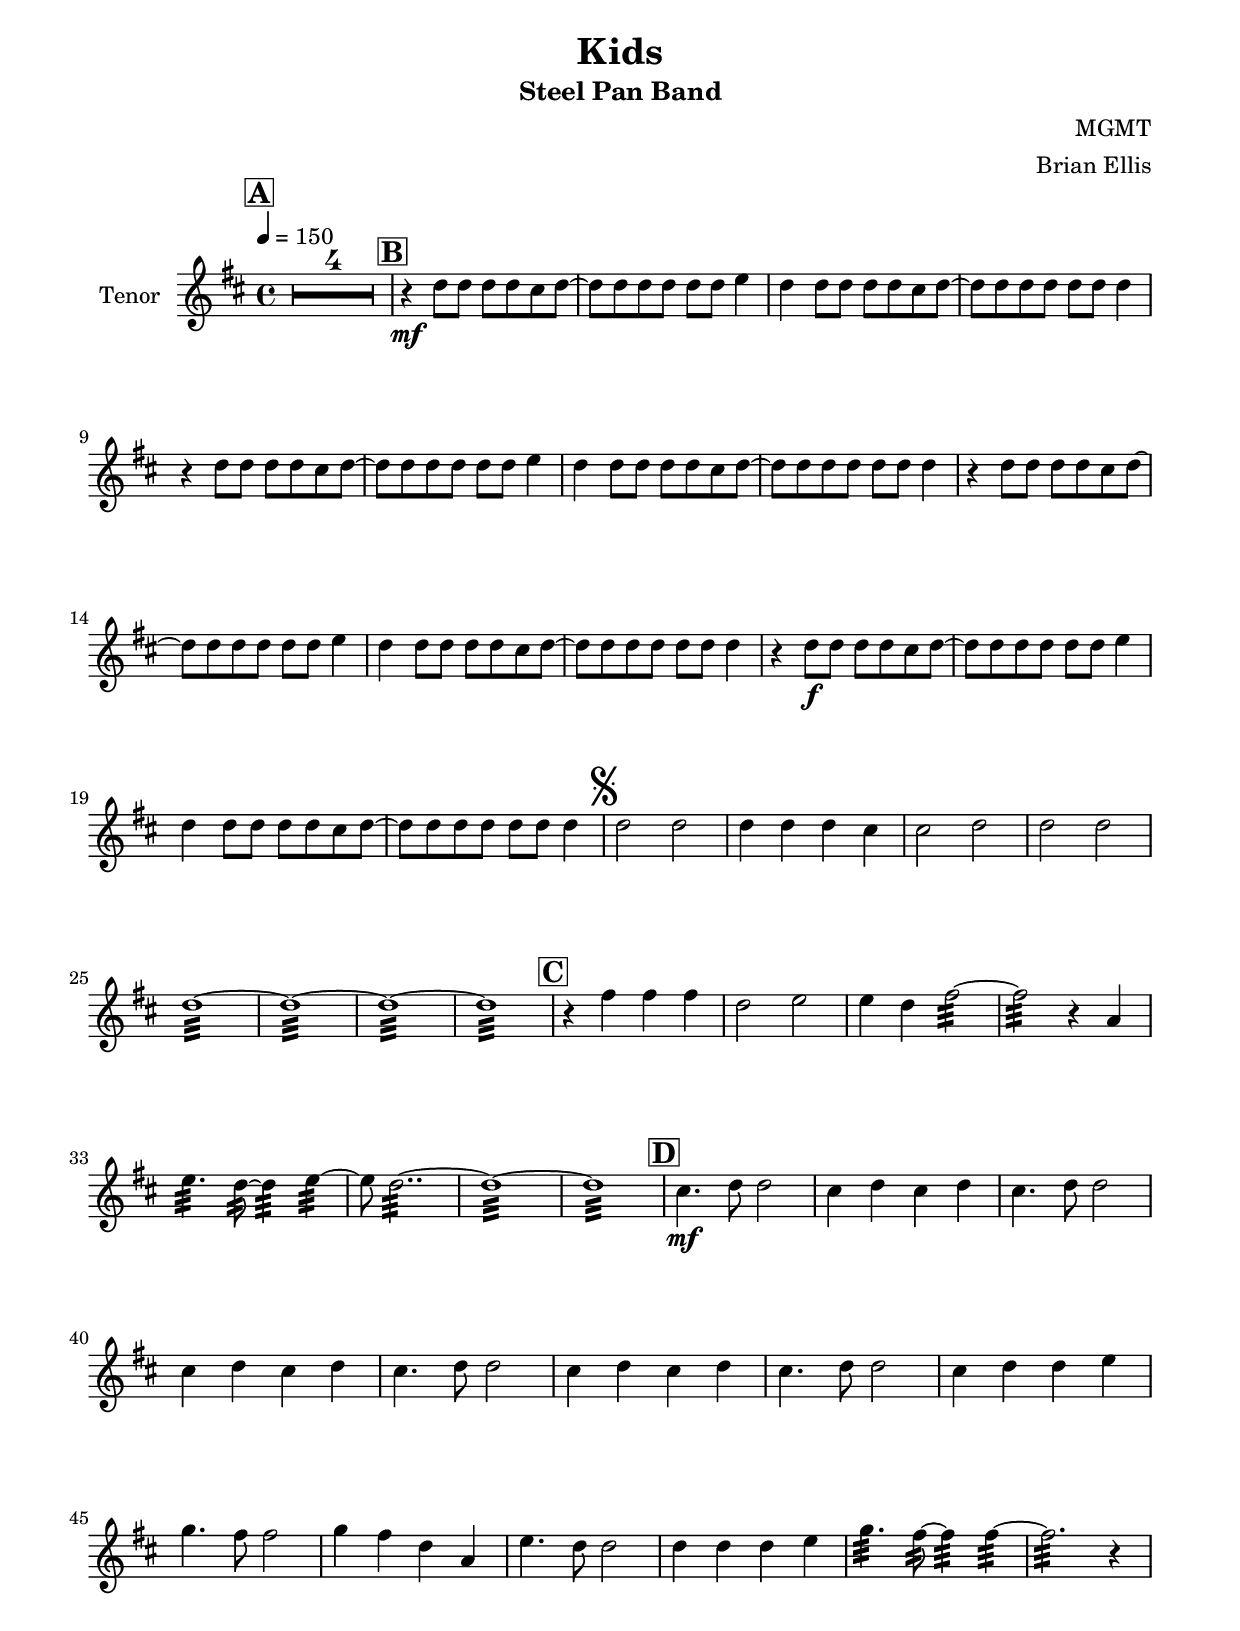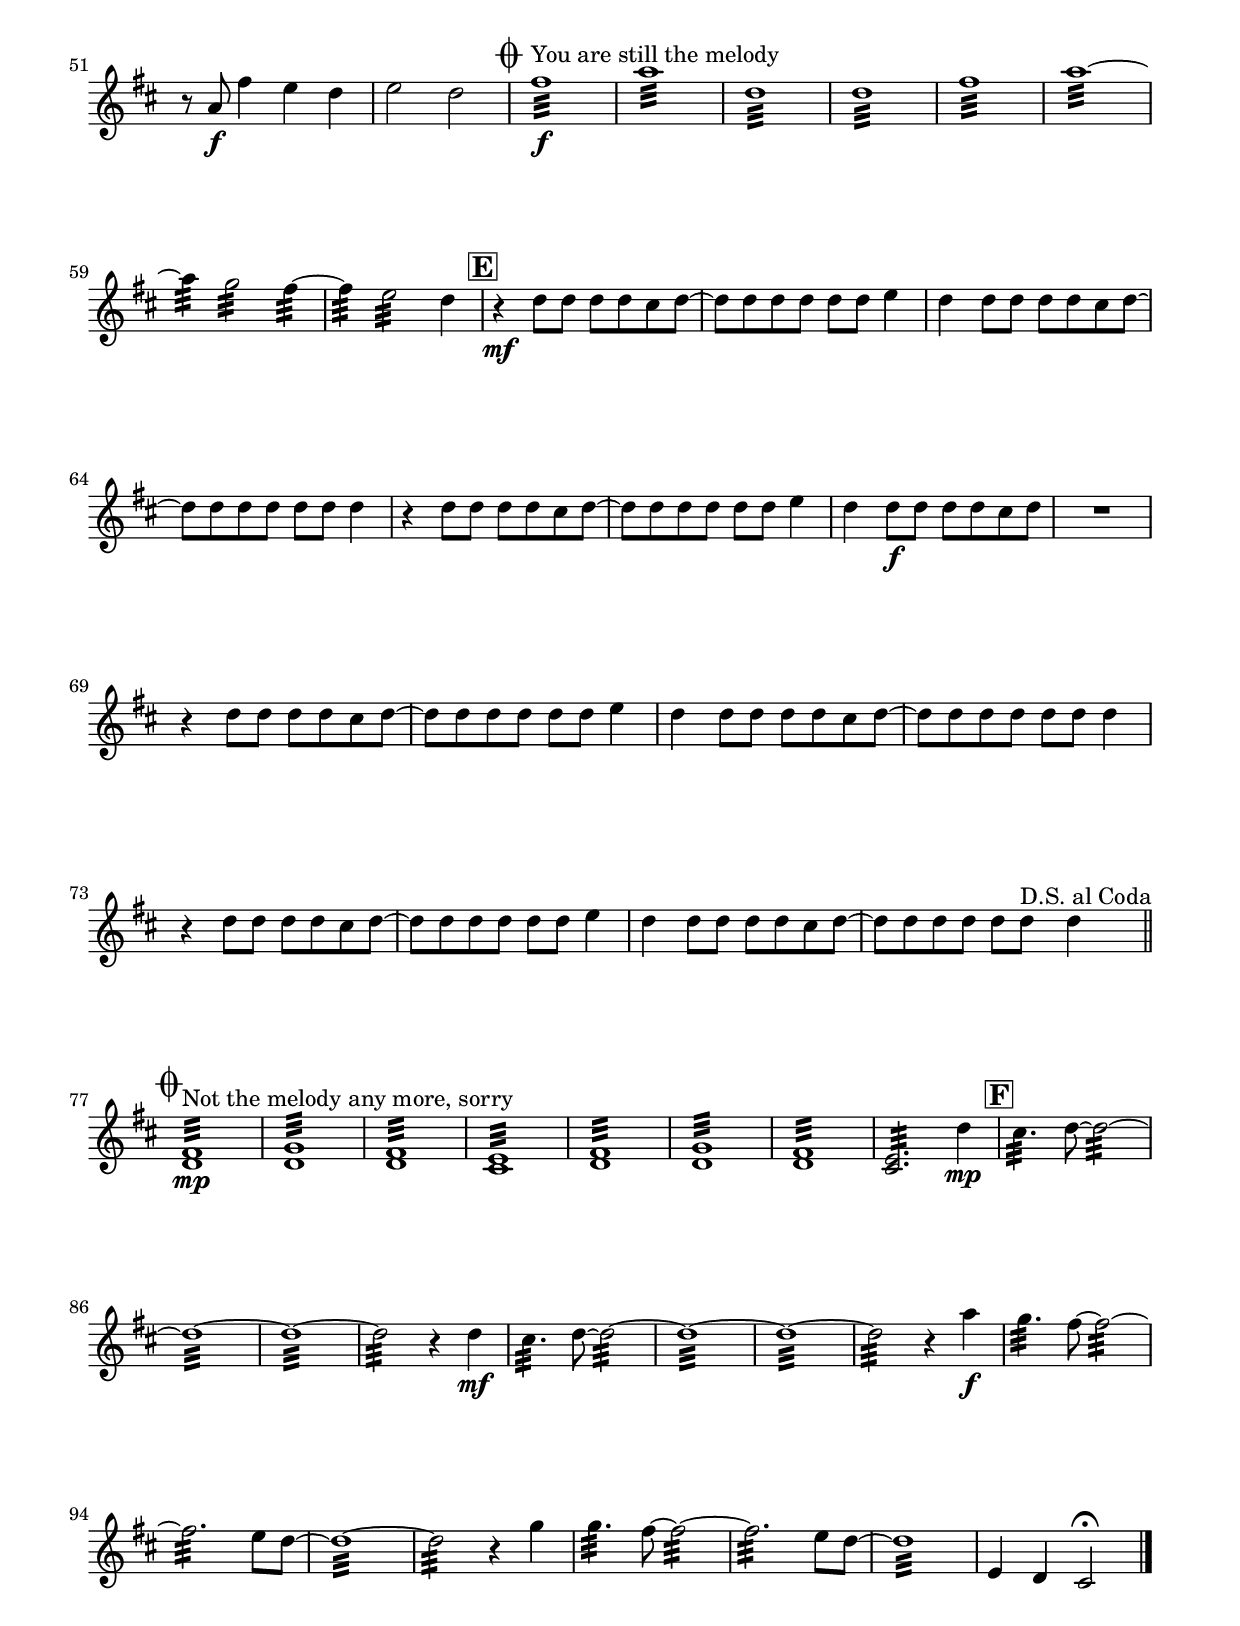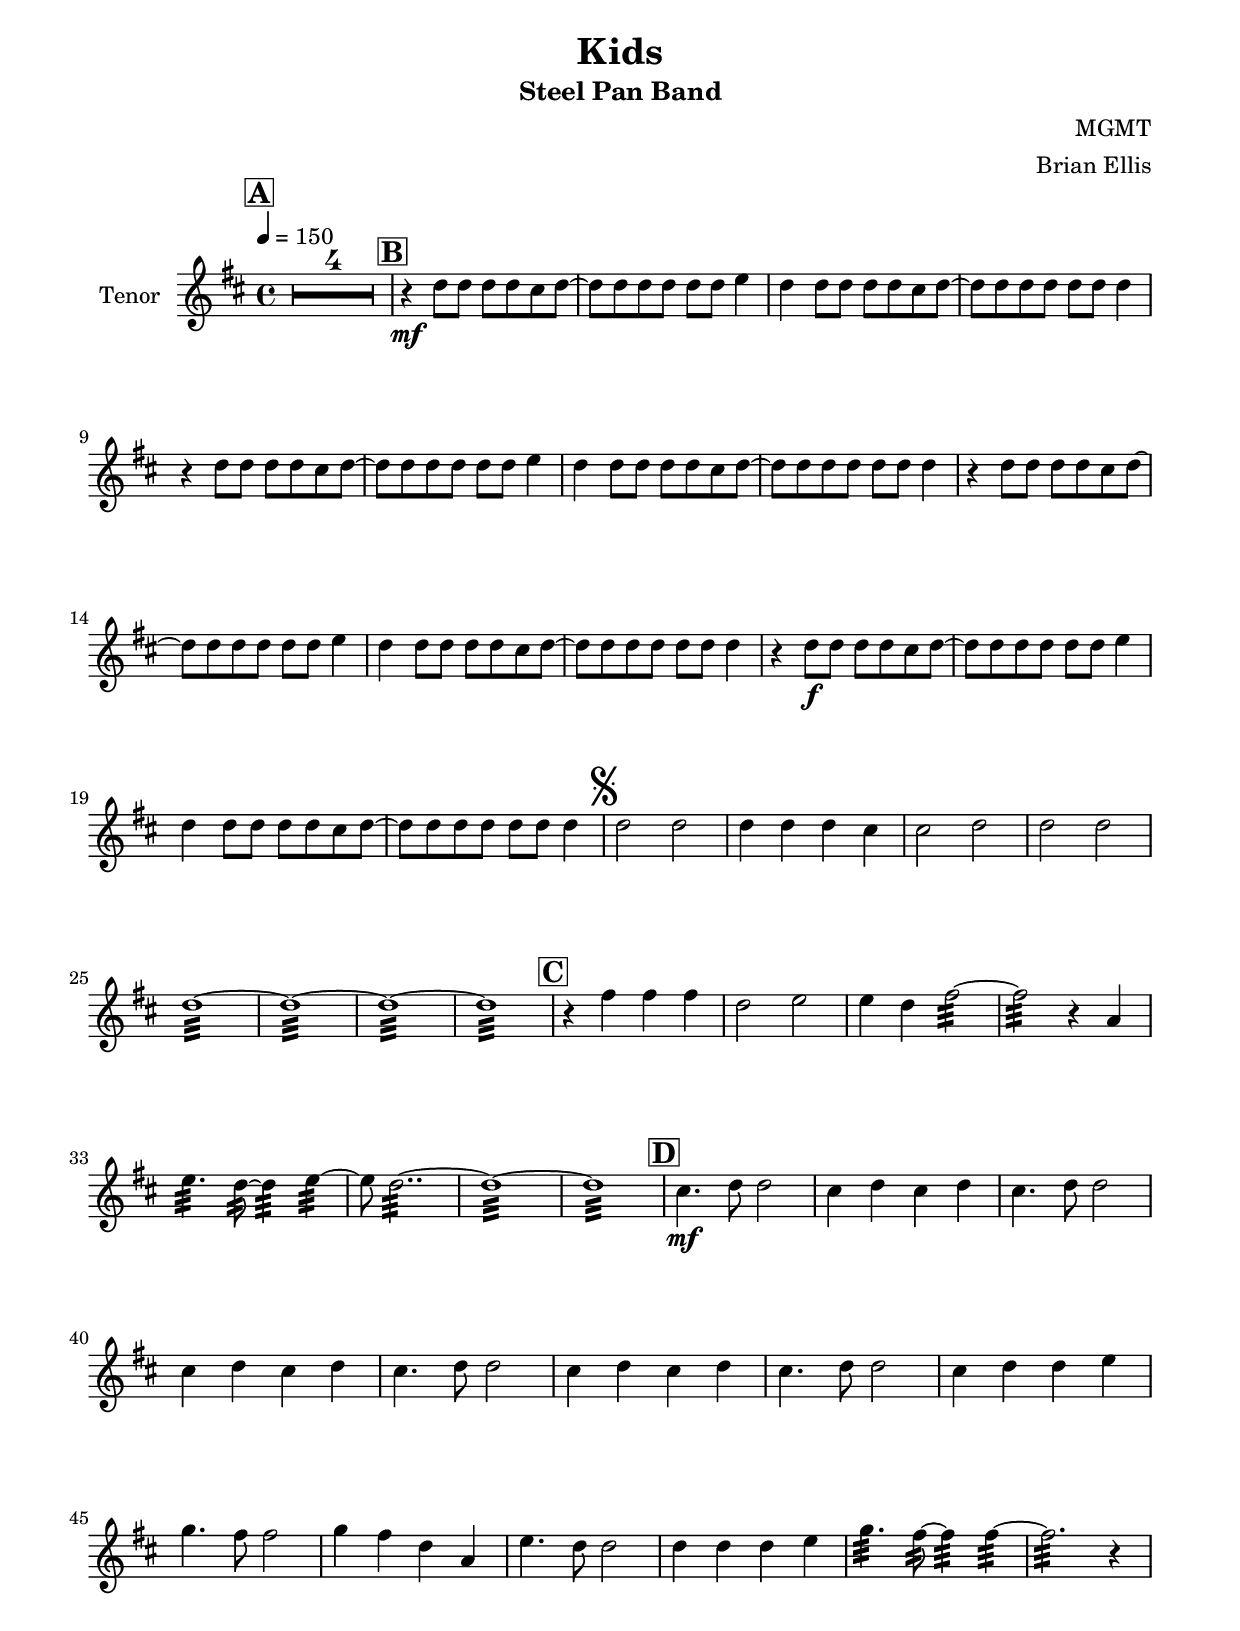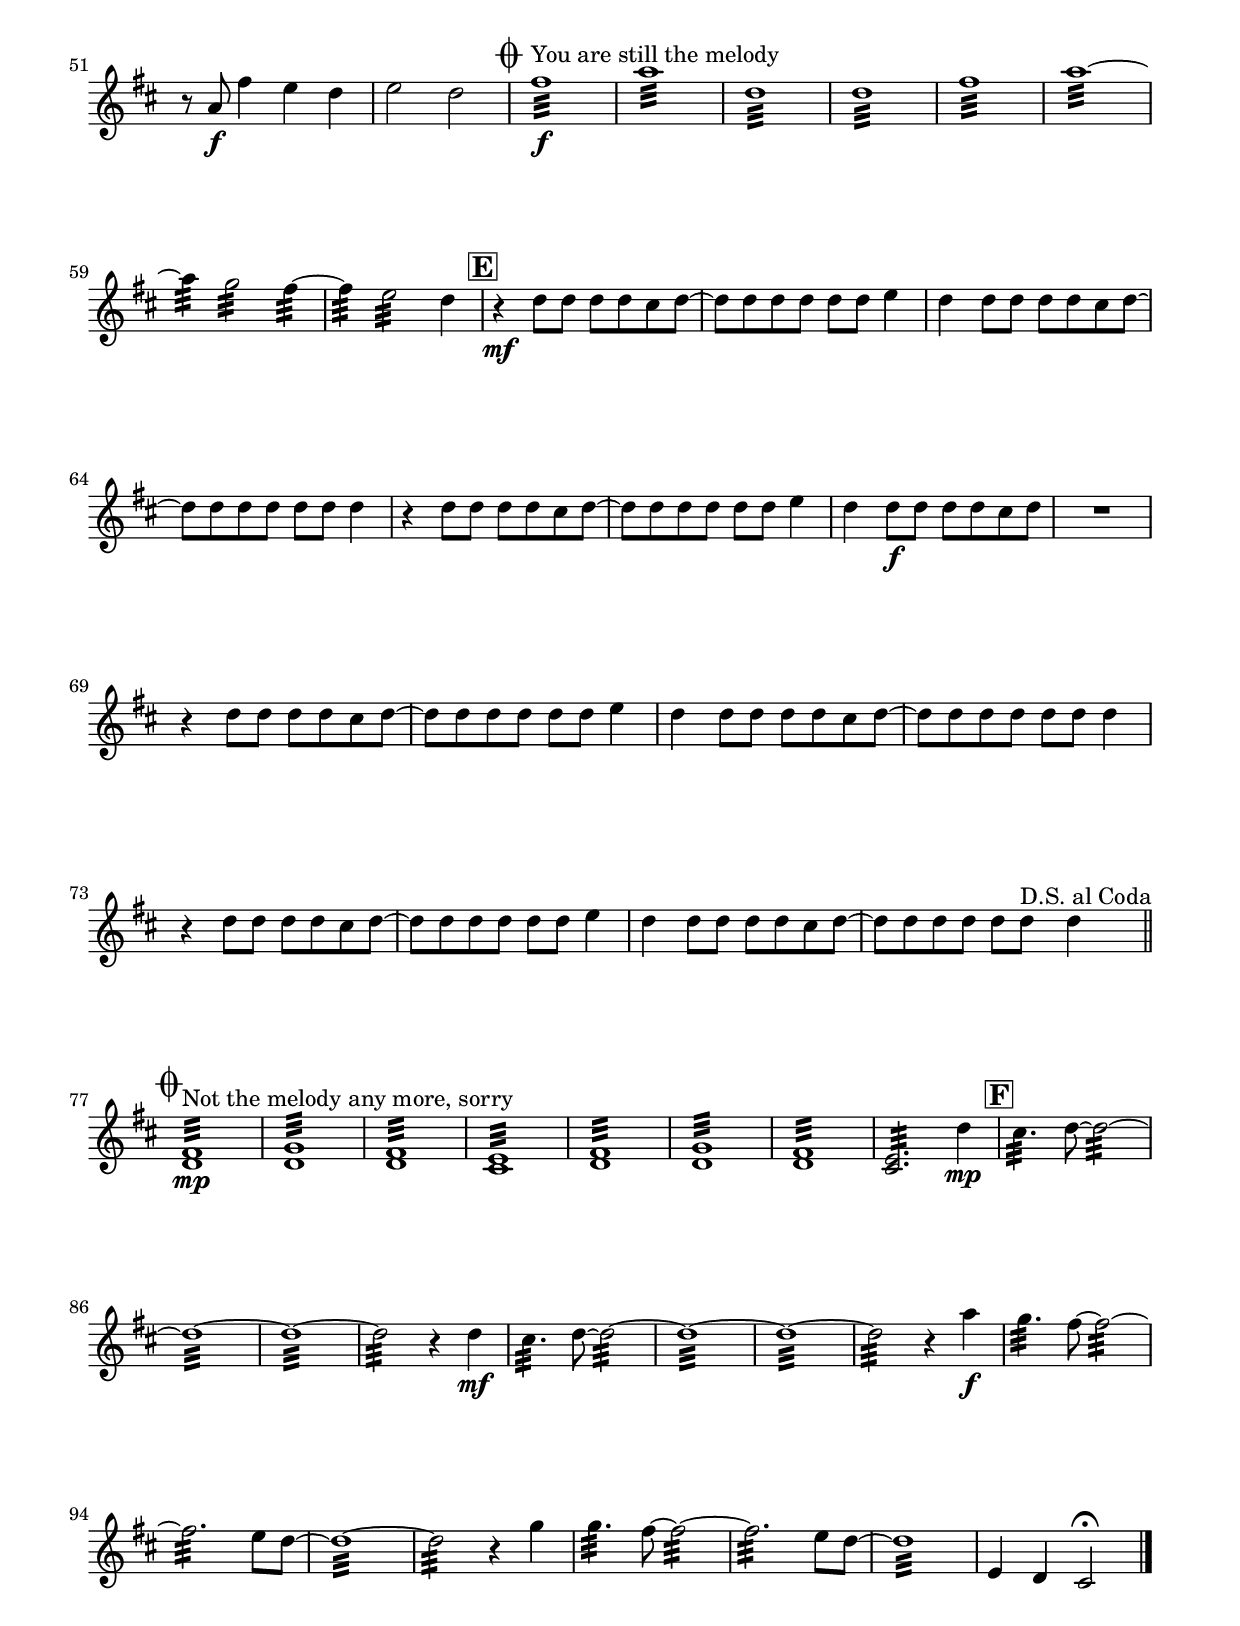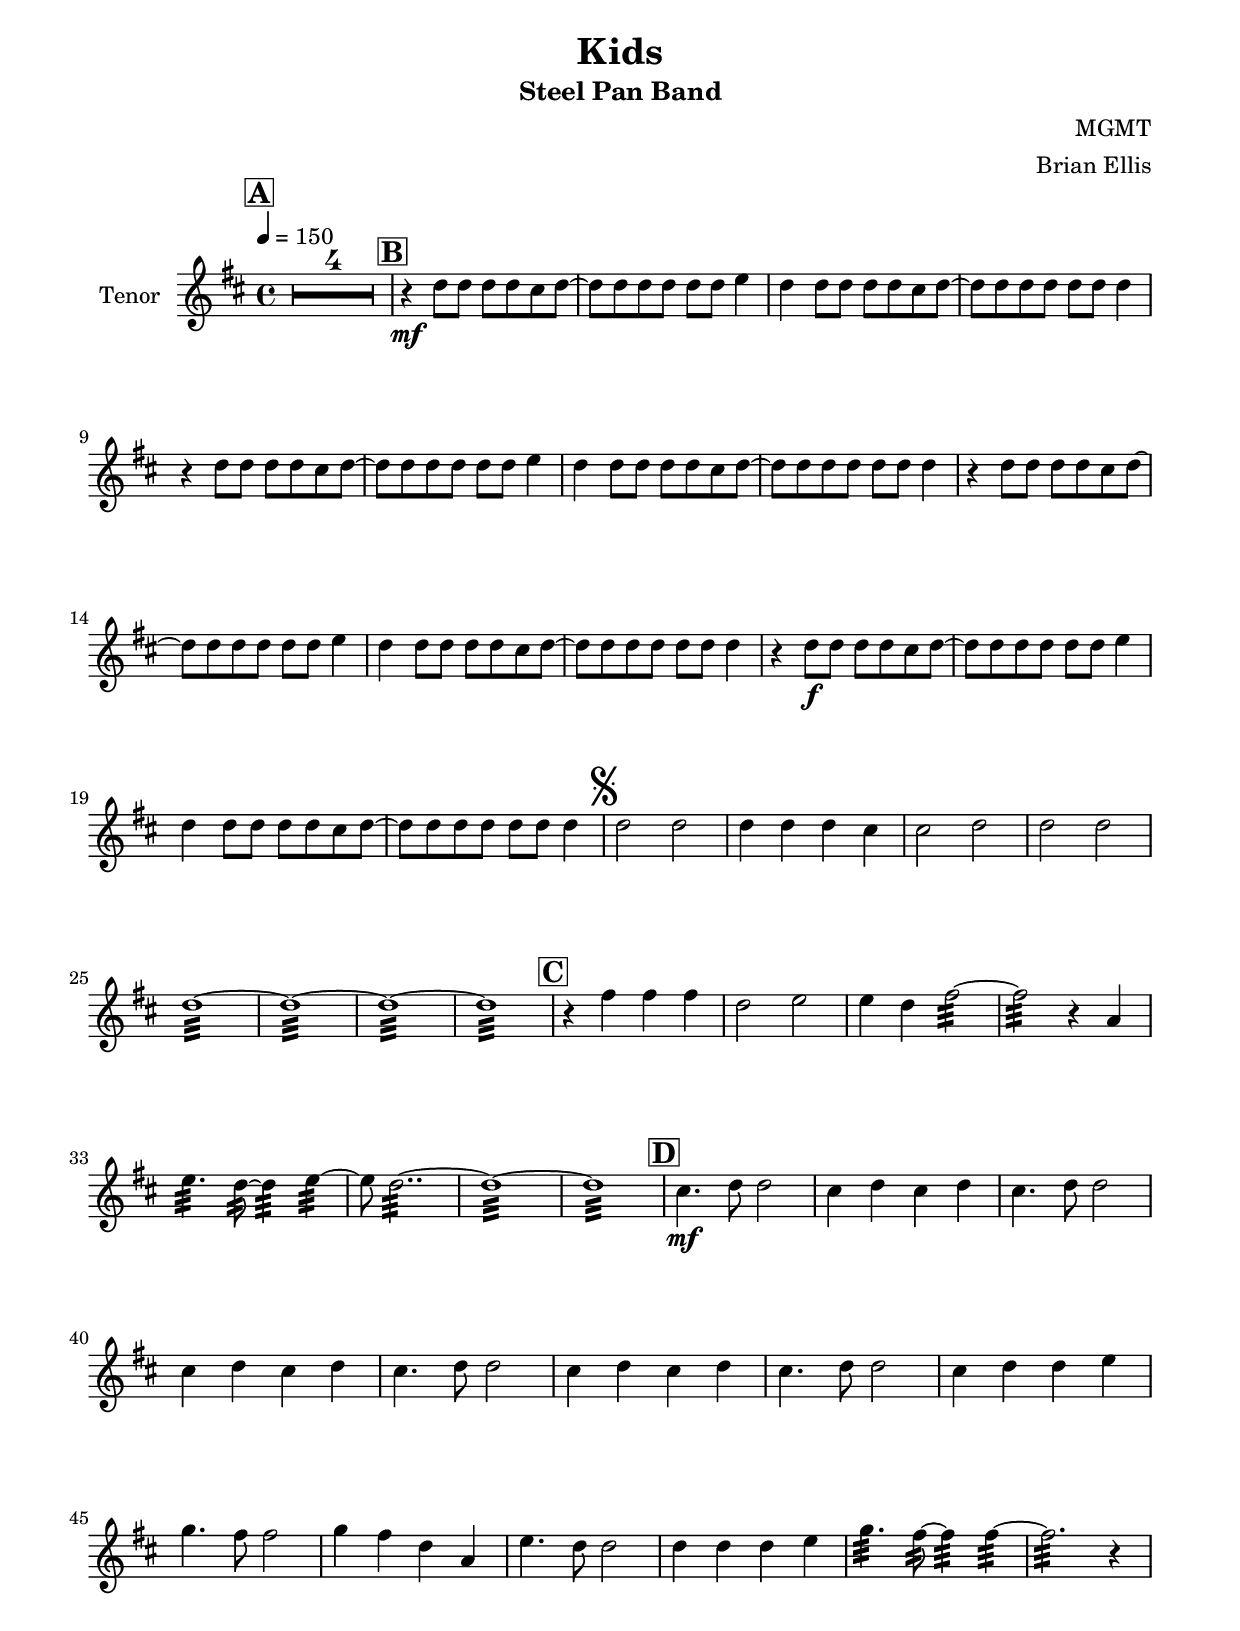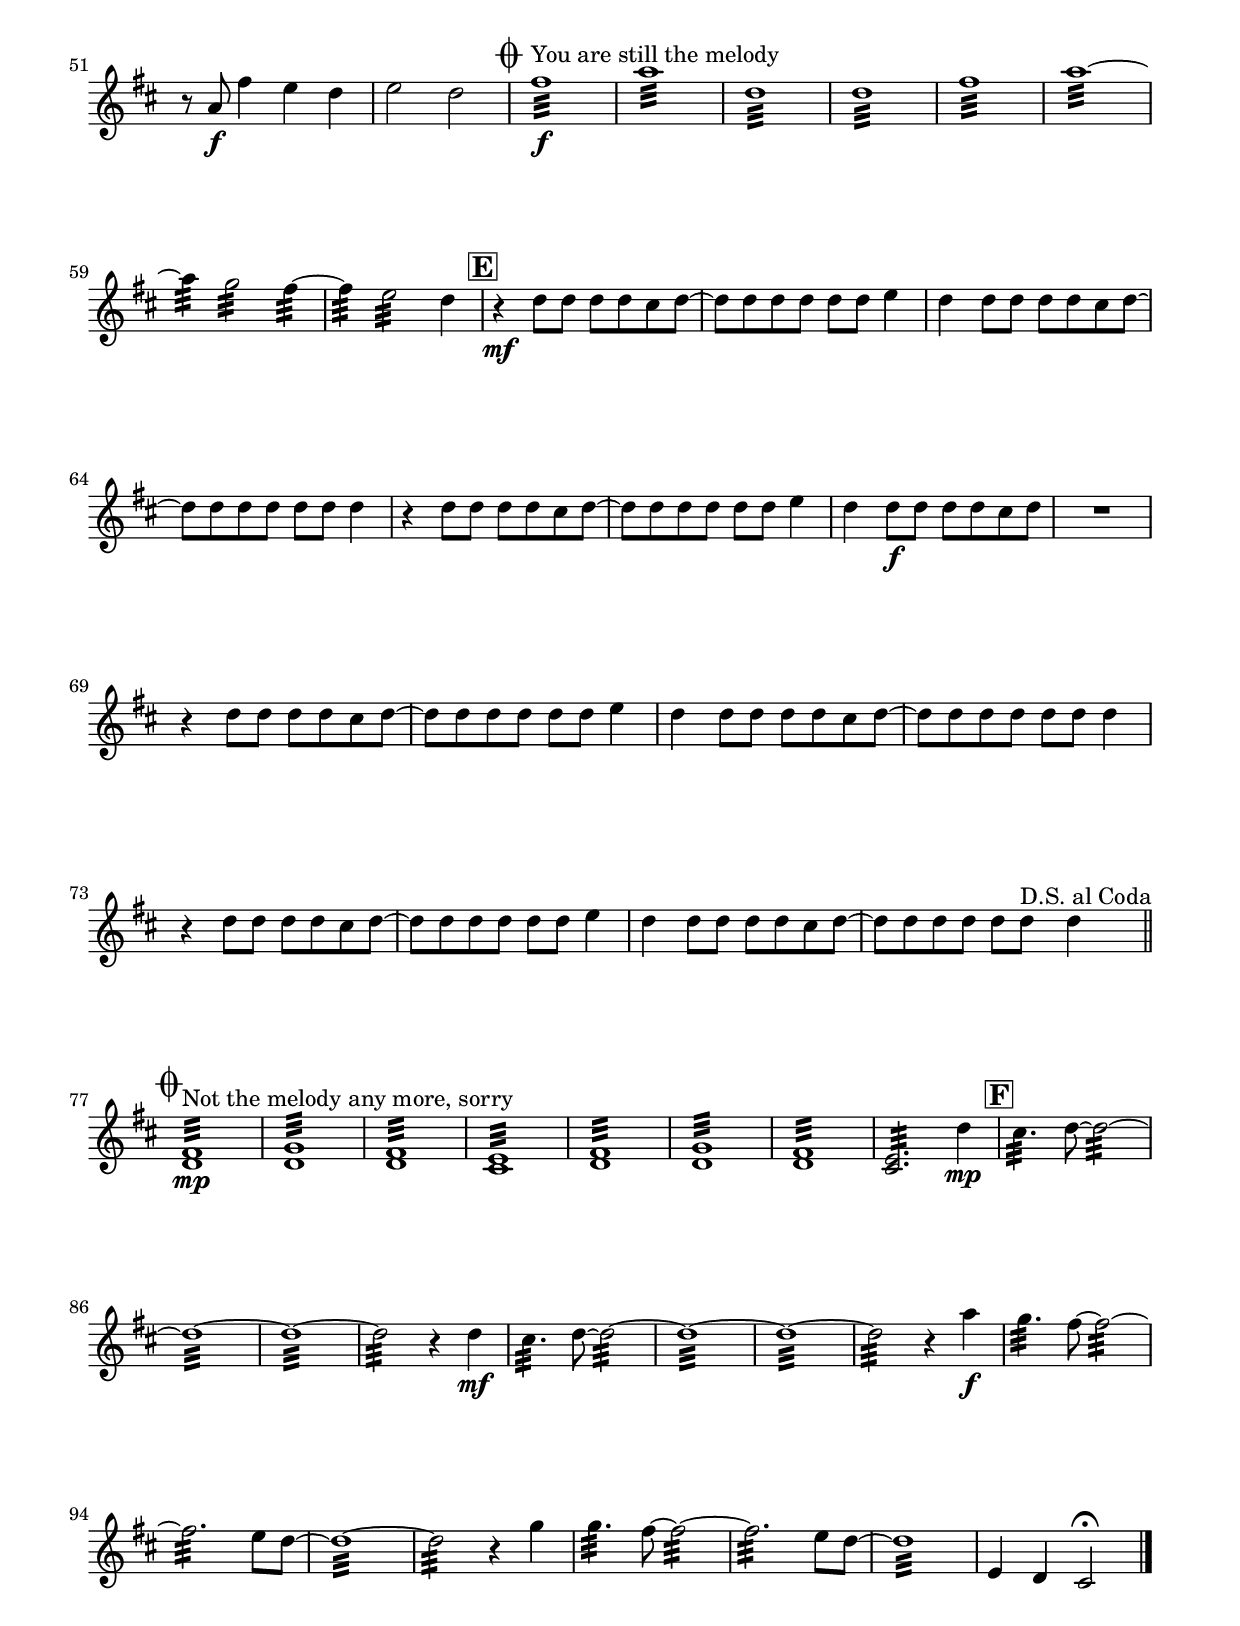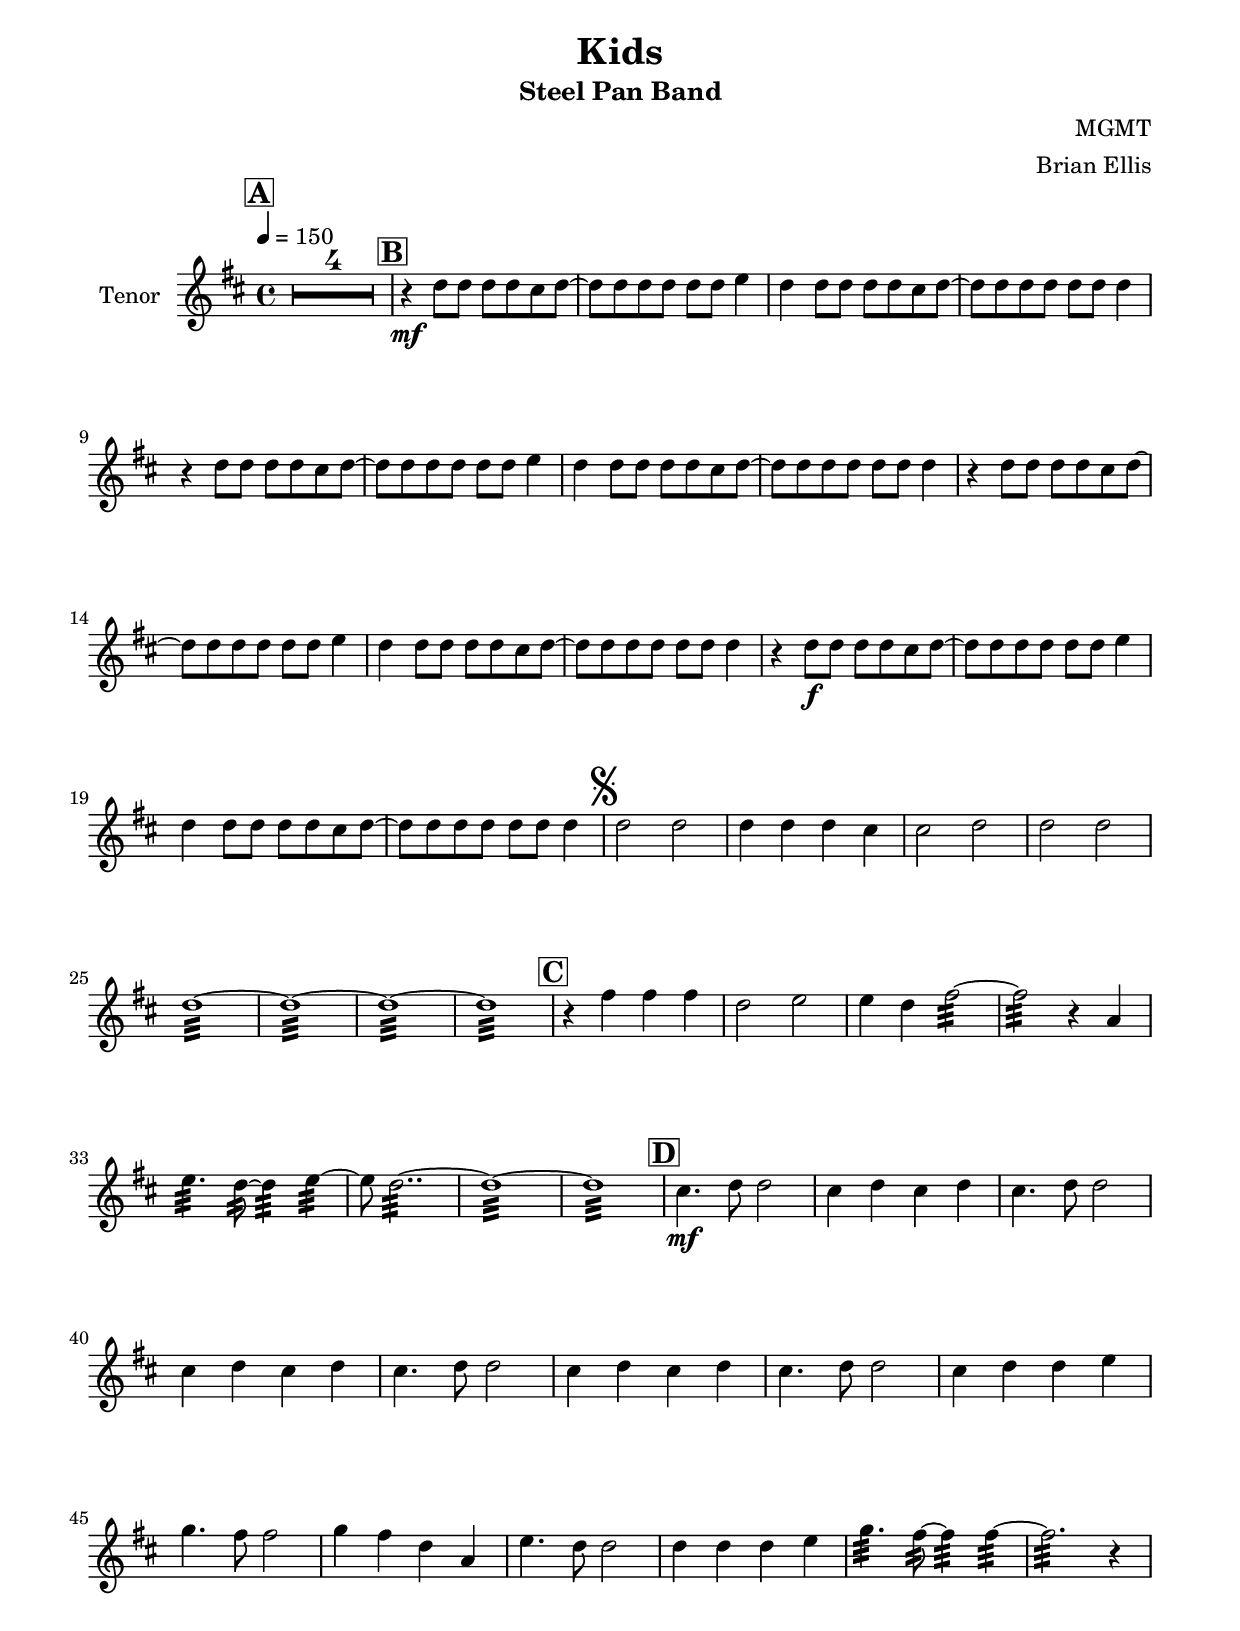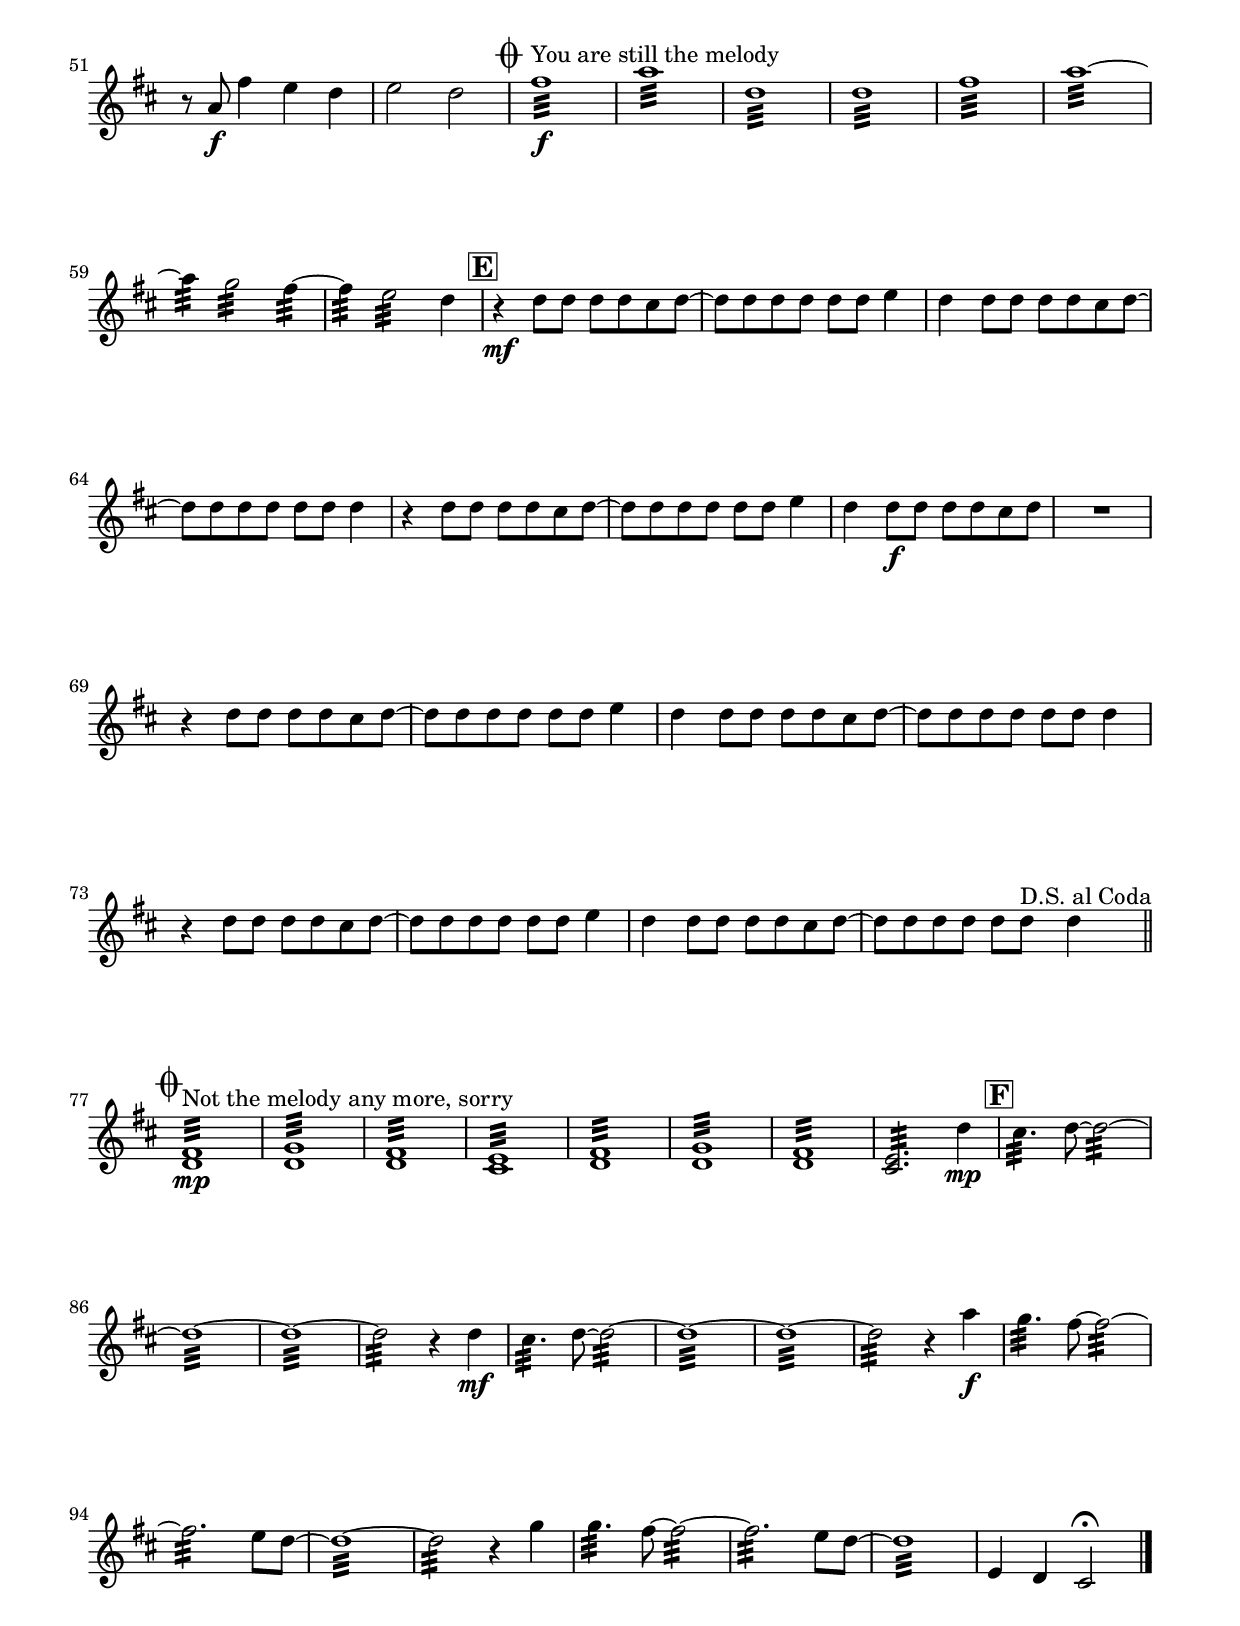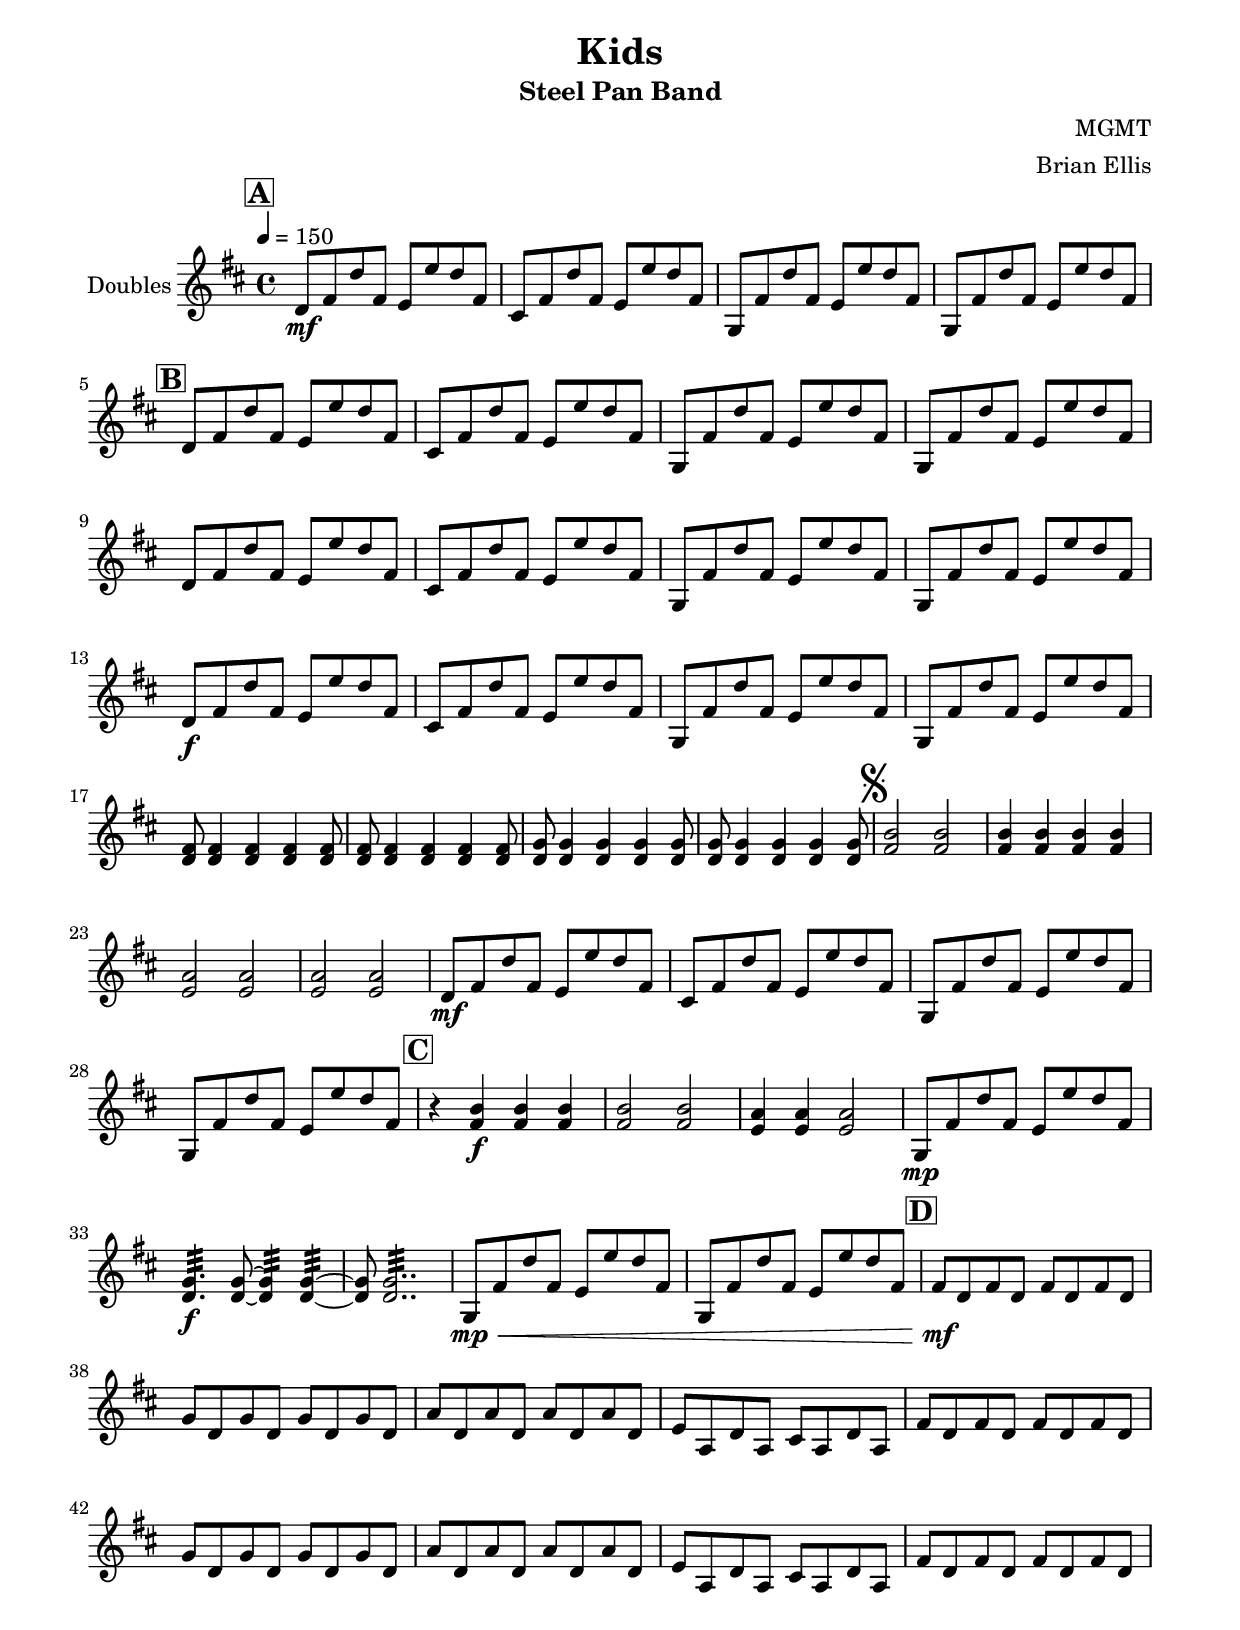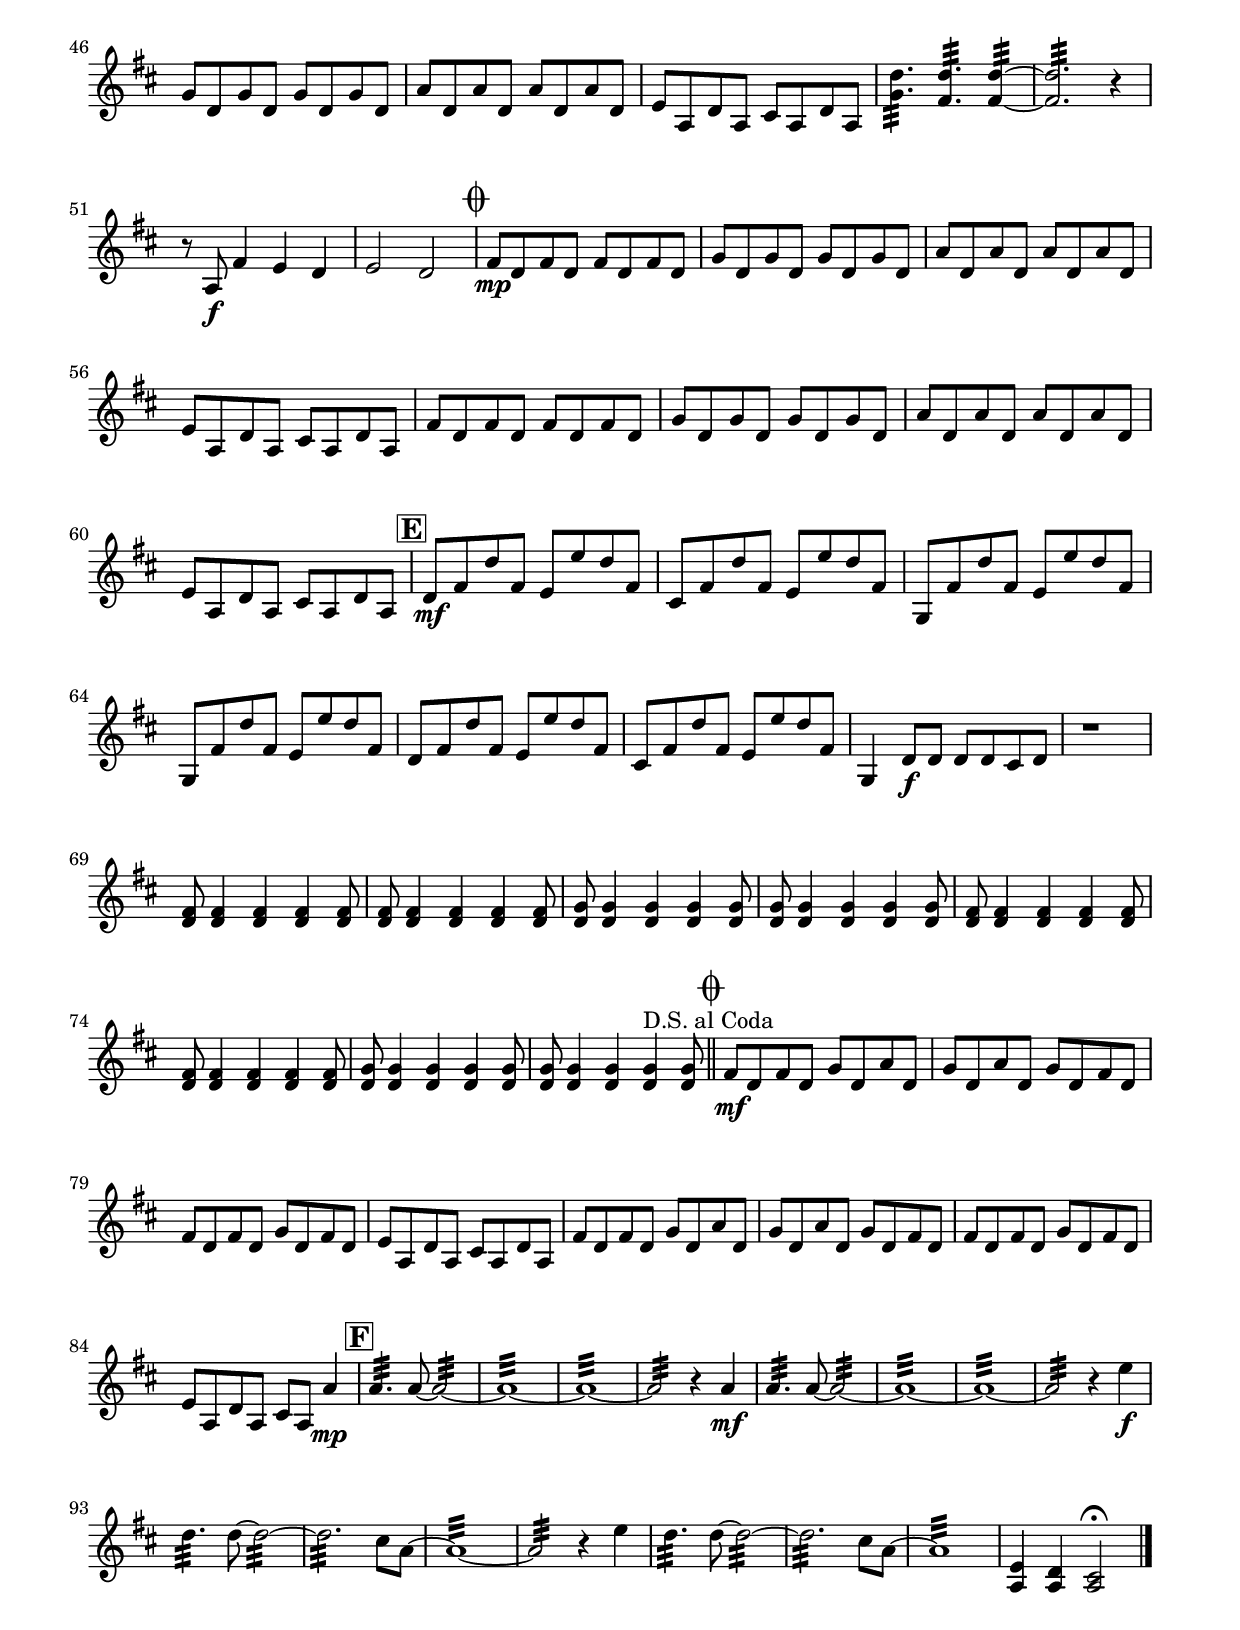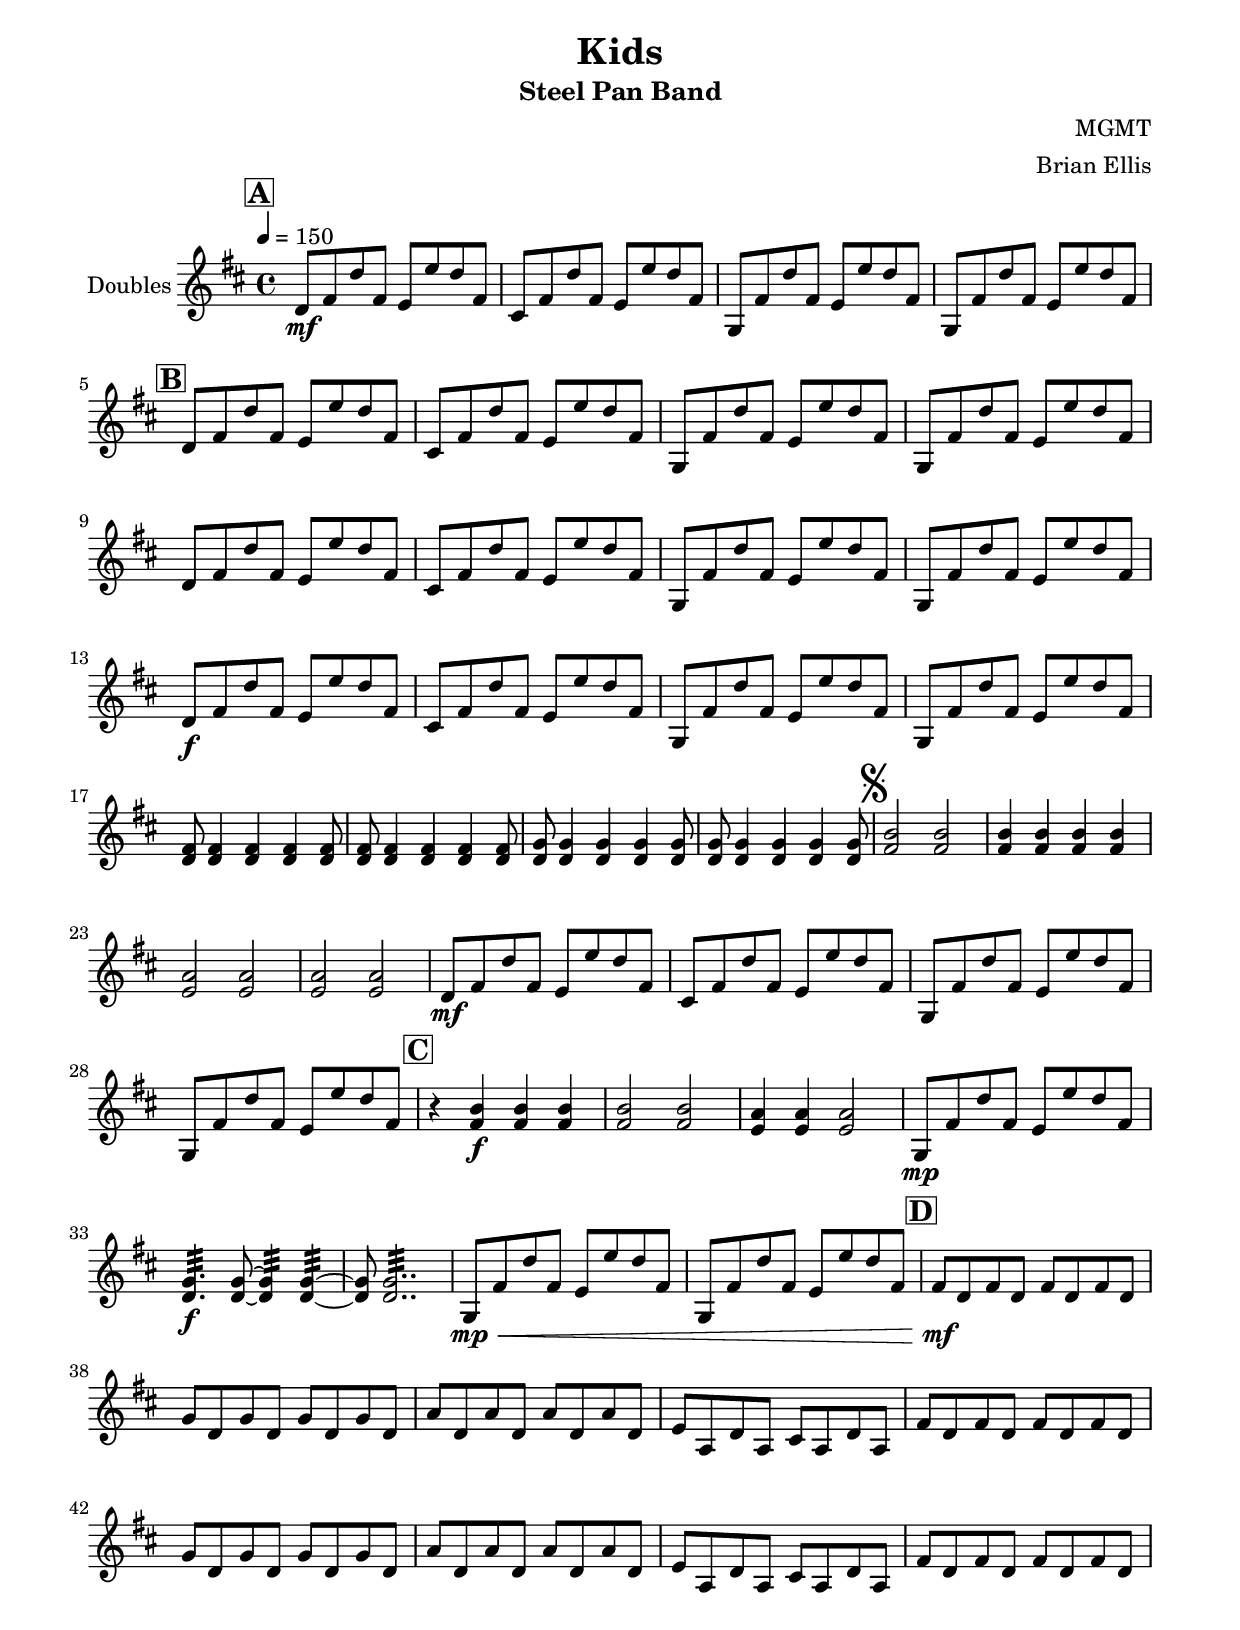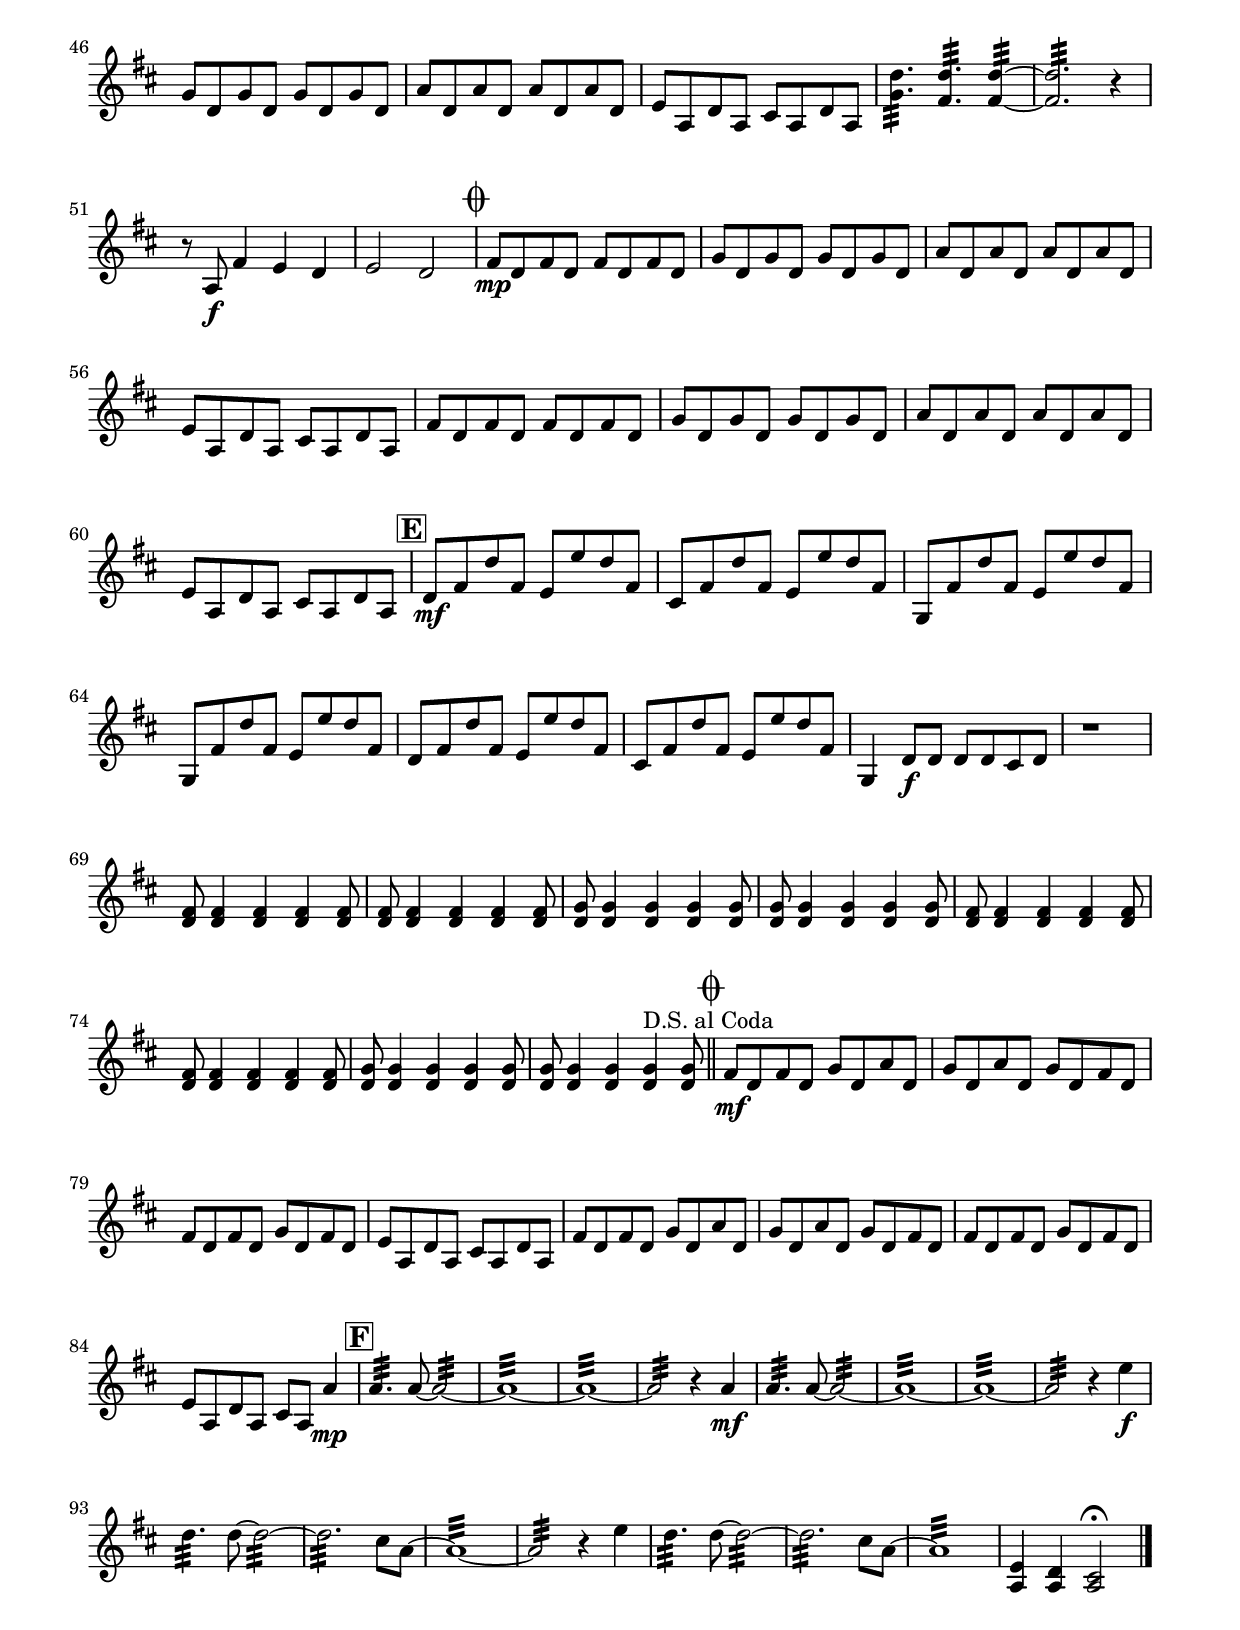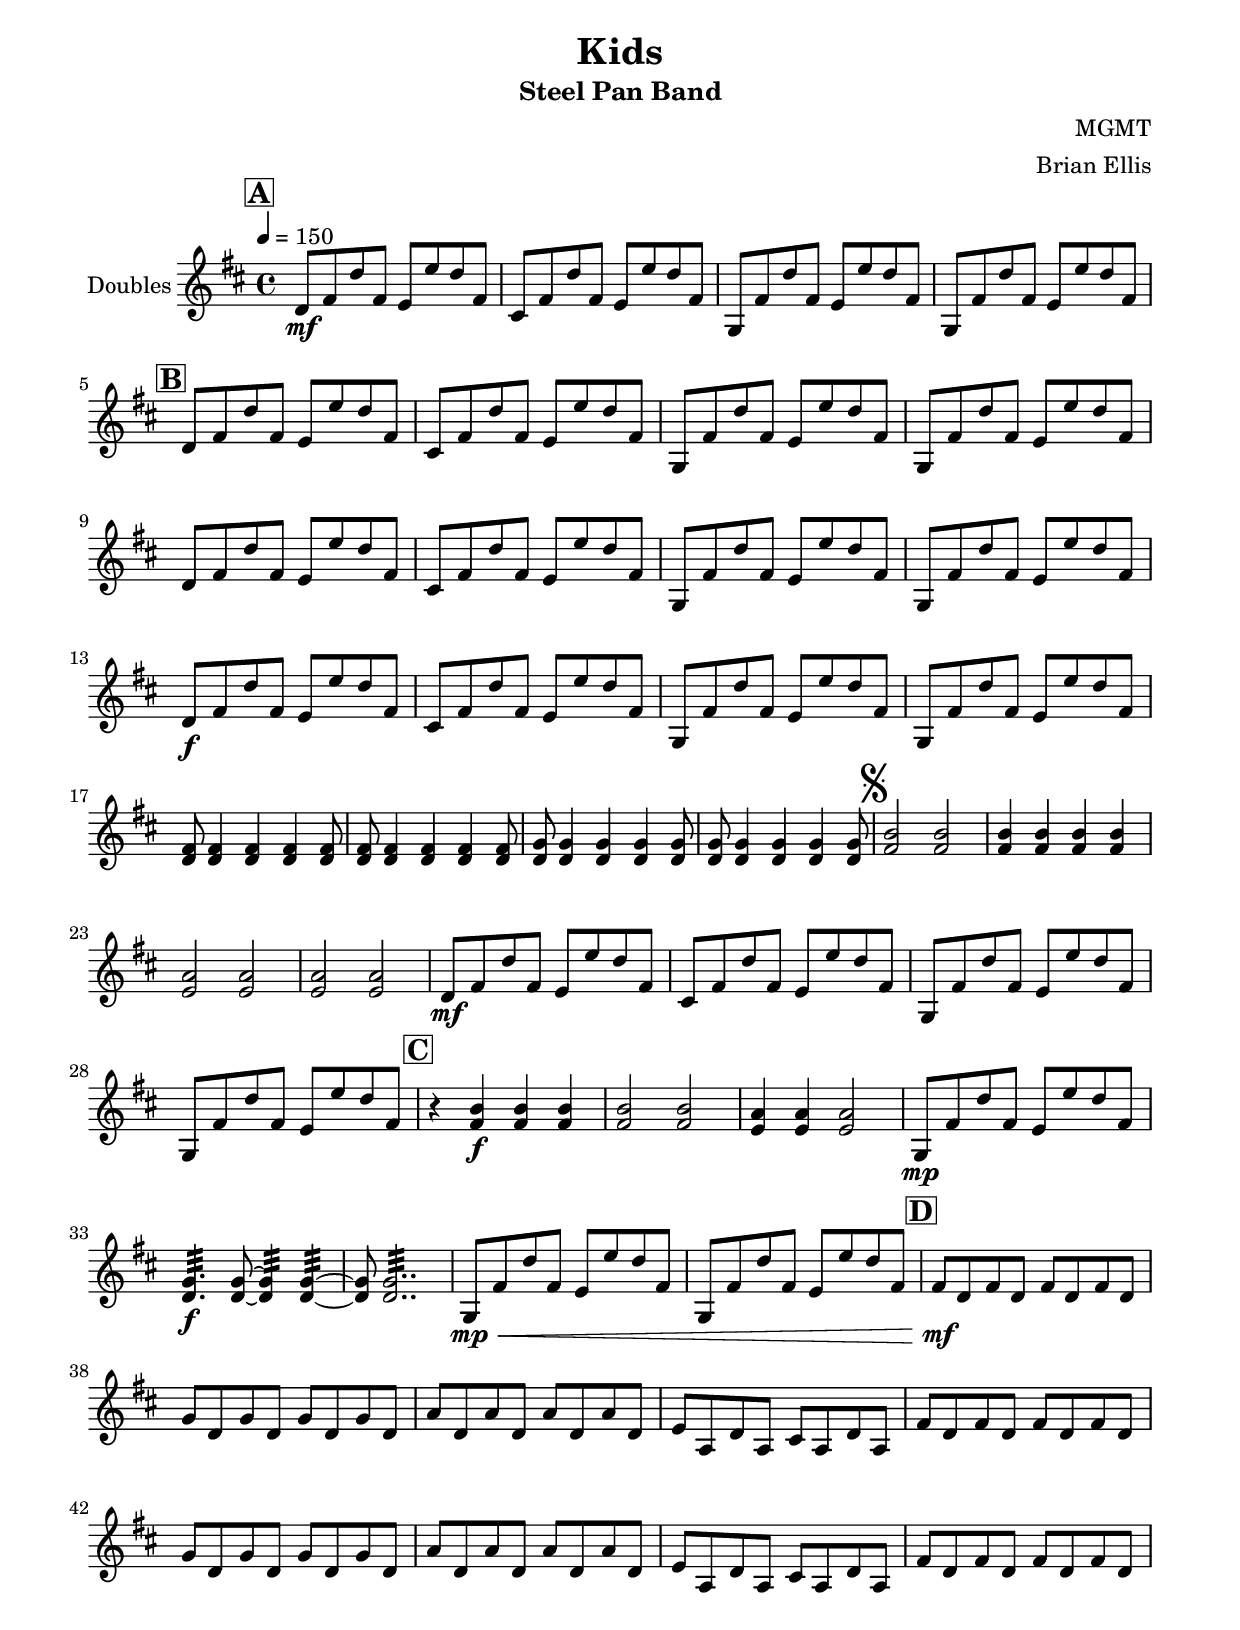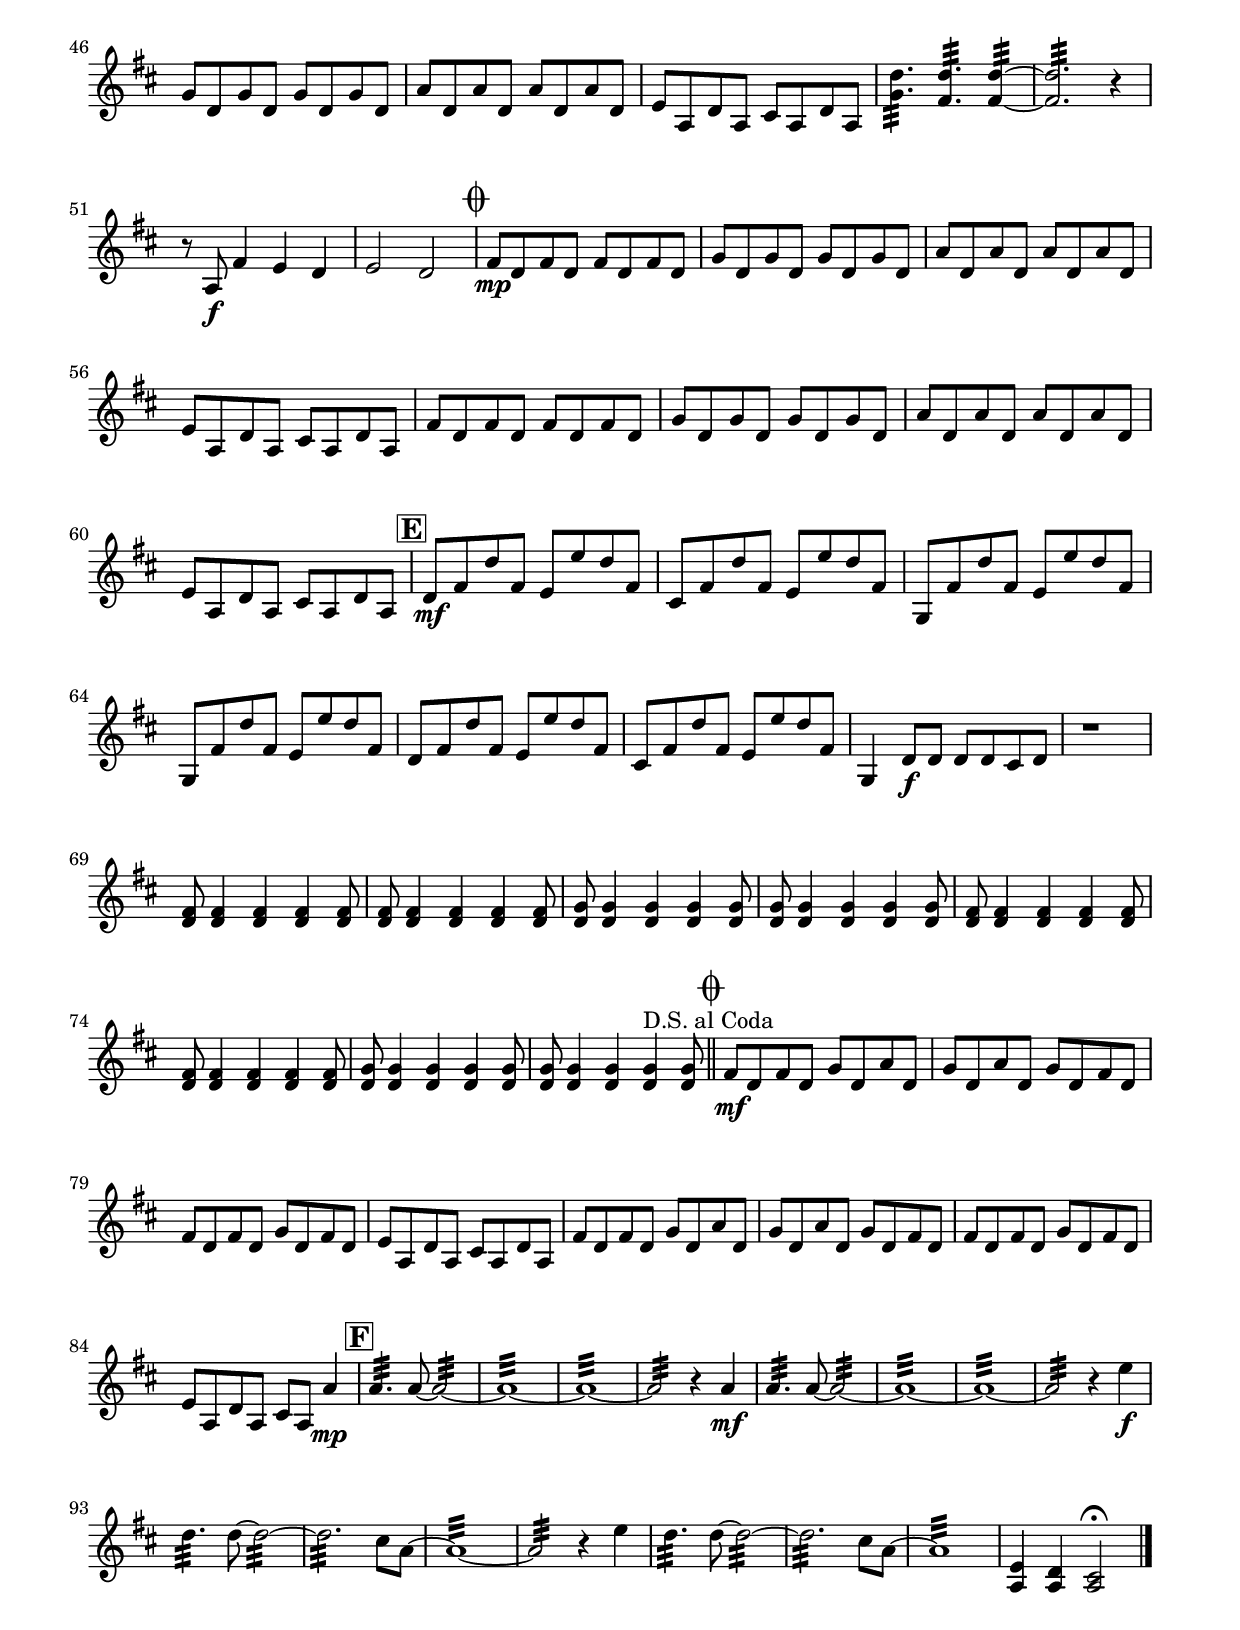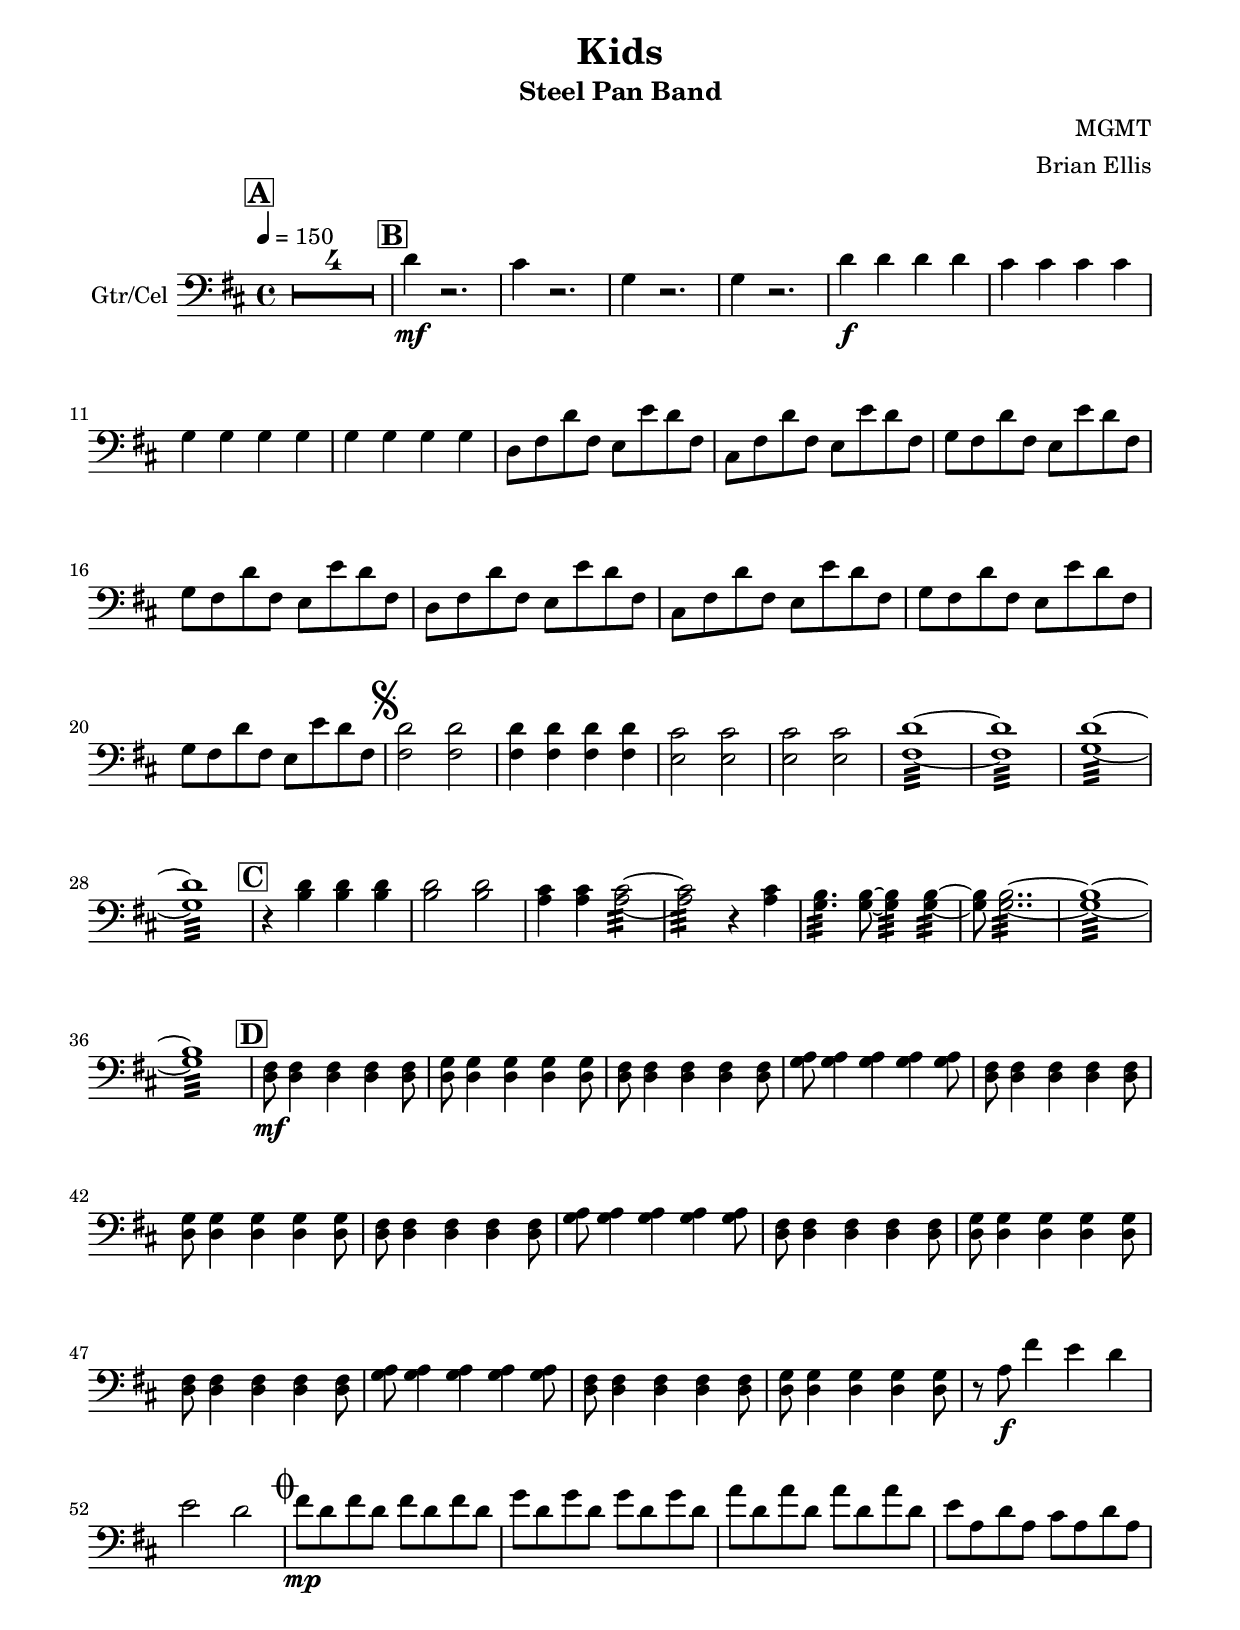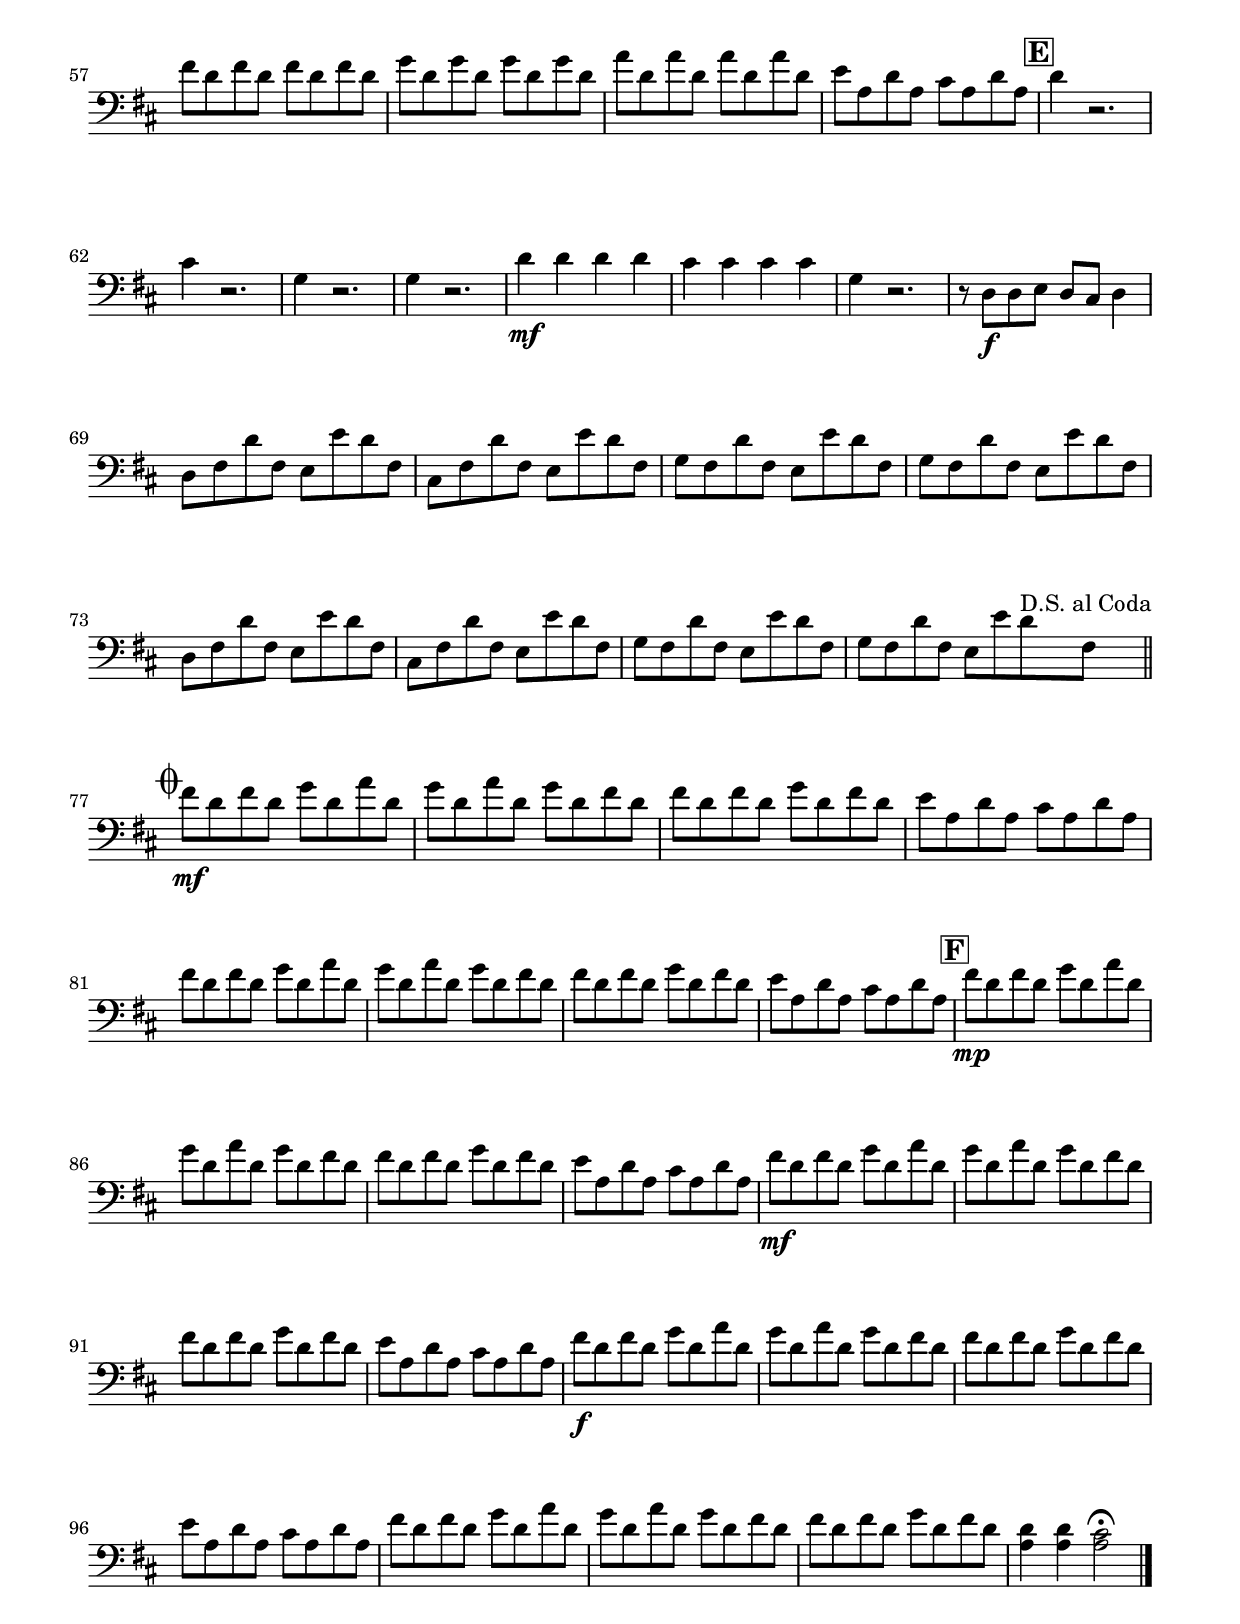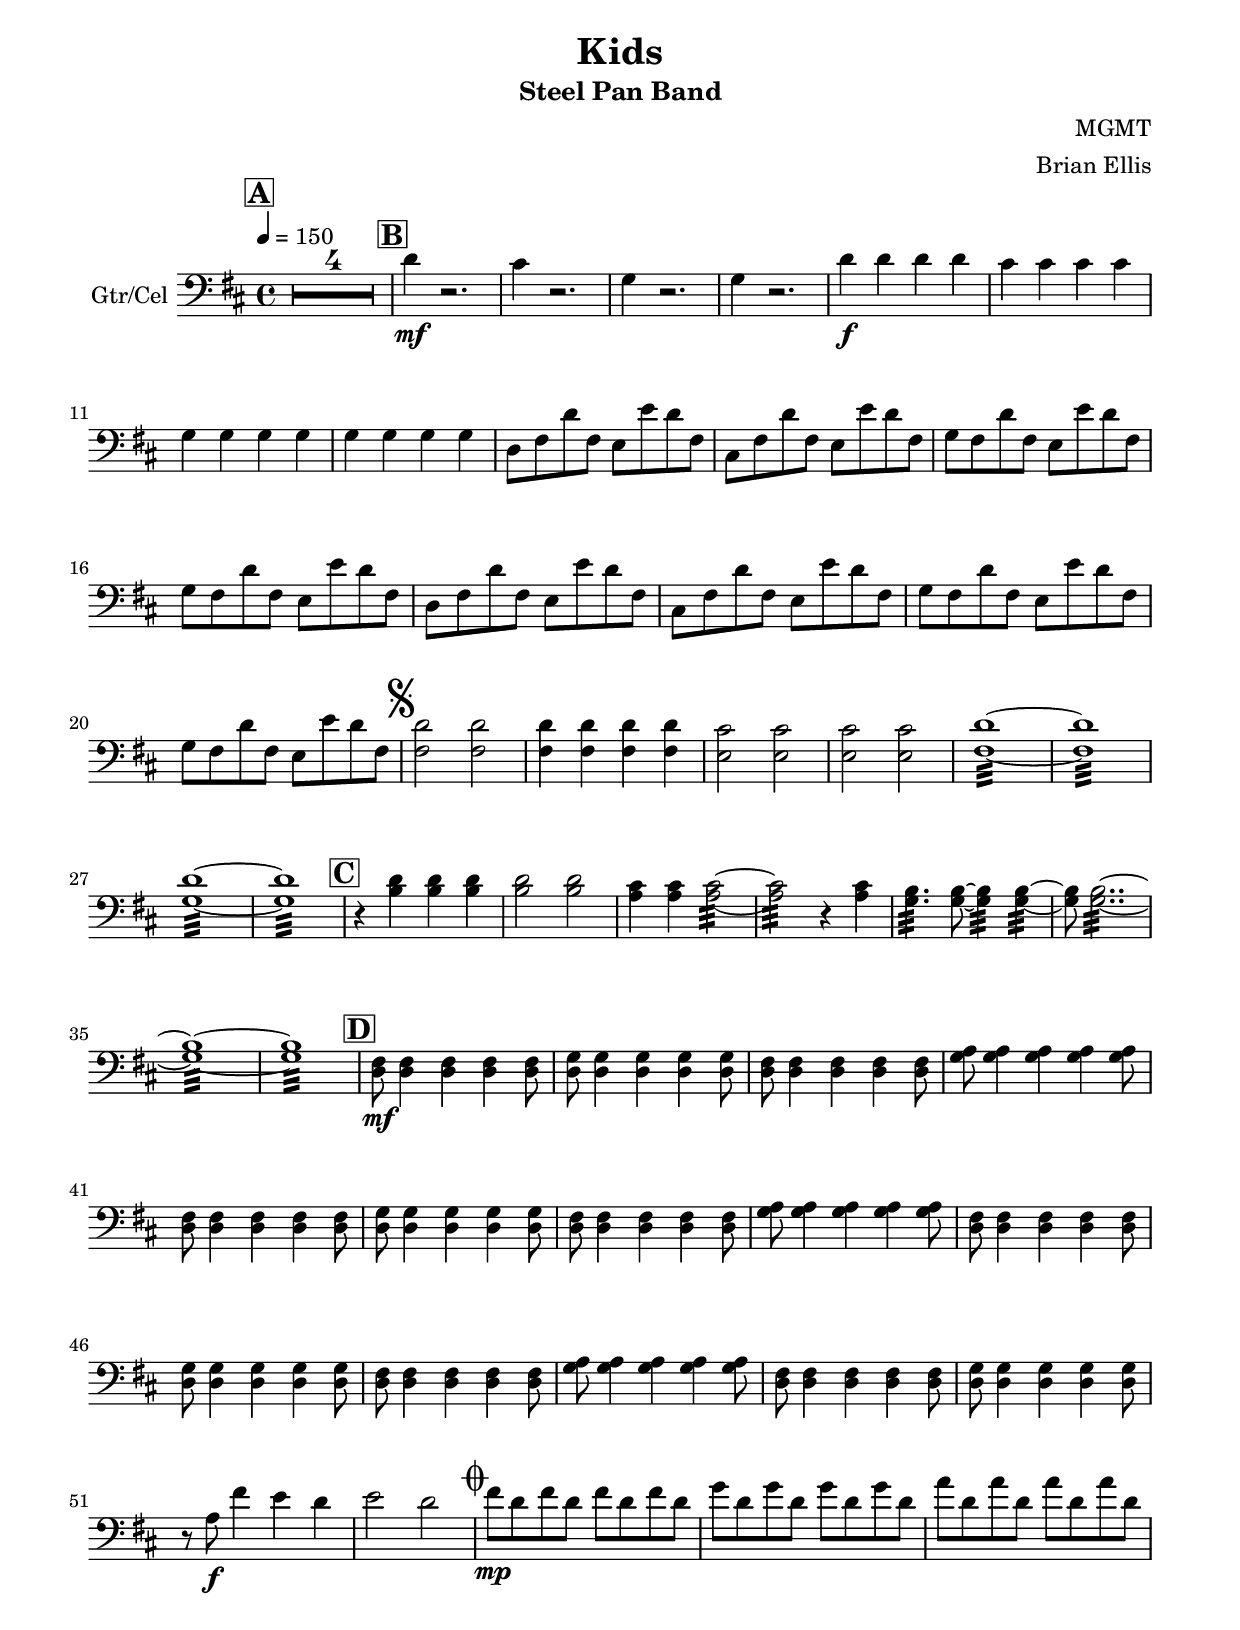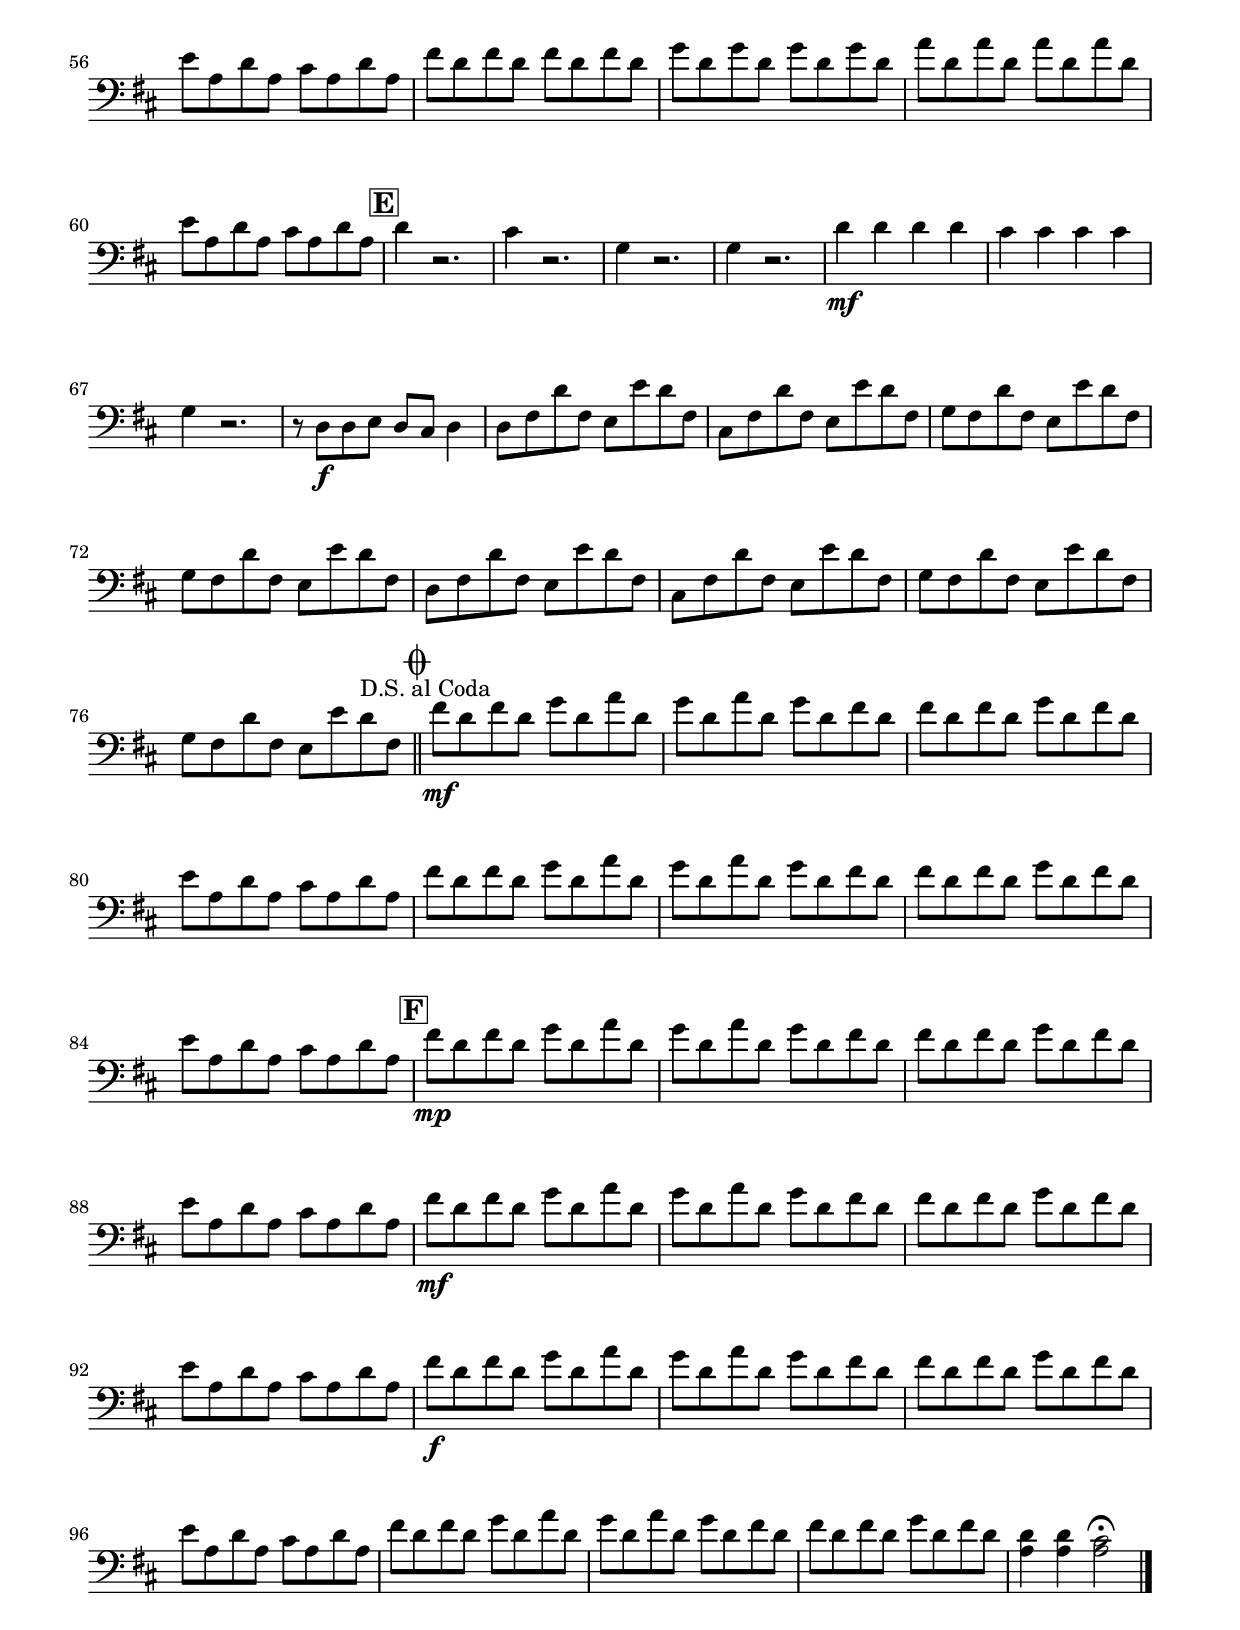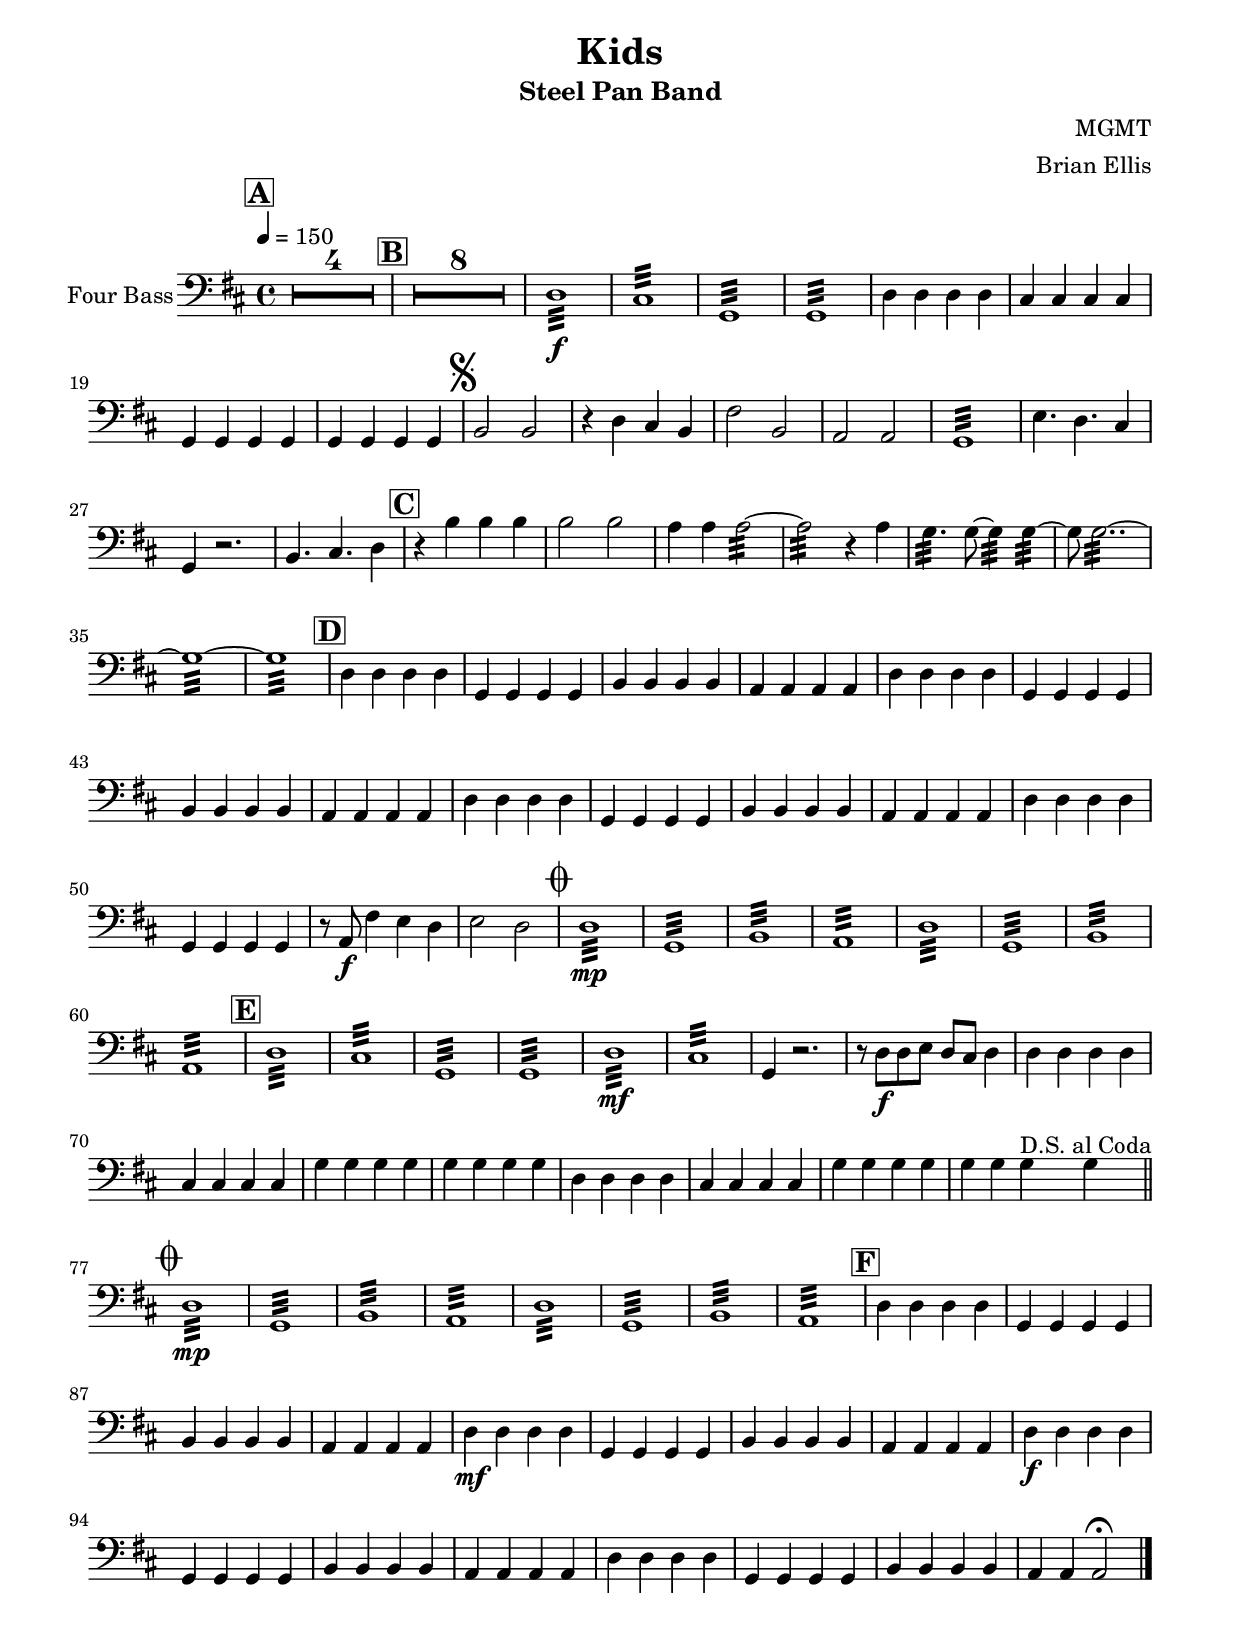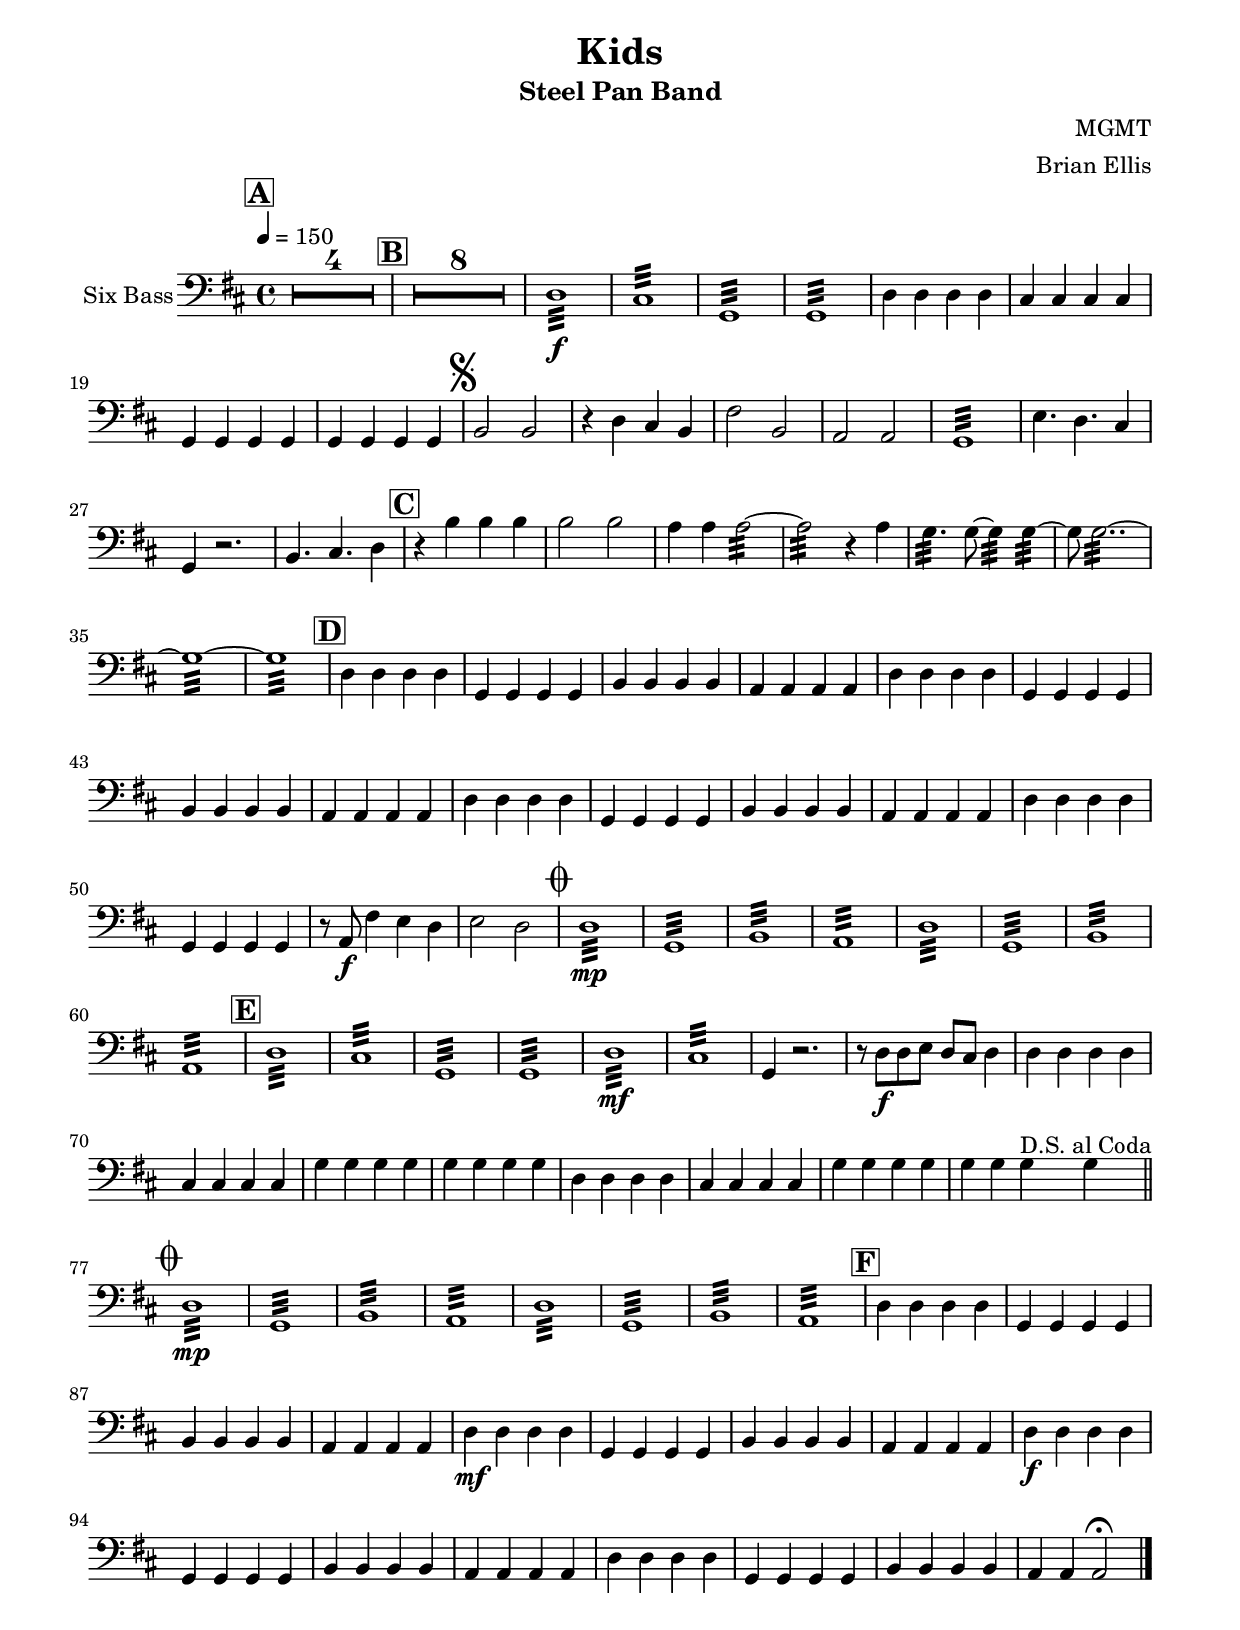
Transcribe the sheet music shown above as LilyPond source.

\version "2.18.2"
	
%#(set-global-staff-size 13)


\header{
title =""
subtitle="Tenor"
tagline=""
arranger = "Brian Ellis"
composer = ""
}

Tenor = {
\set Score.markFormatter = #format-mark-box-alphabet
\override MultiMeasureRest.expand-limit = #1
\compressFullBarRests

	\time 4/4
	\tempo 4 = 150
	\key d \major
\mark \default
	R1 * 4
\mark \default
	r4\mf d8 d d d cis d~
	d8 d d d d d e4
	d4 d8 d d d cis d~
	d8 d d d d d d4

	r4 d8 d d d cis d~
	d8 d d d d d e4
	d4 d8 d d d cis d~
	d8 d d d d d d4

	r4 d8 d d d cis d~
	d8 d d d d d e4
	d4 d8 d d d cis d~
	d8 d d d d d d4

	r4 d8\f d d d cis d~
	d8 d d d d d e4
	d4 d8 d d d cis d~
	d8 d d d d d d4
\mark \markup { \musicglyph #"scripts.segno" }

	d2 d
	d4 d d cis
	cis2 d
	d d
	d1:32 ~ d: ~ d: ~ d:

\mark \default


	r4 fis fis fis  
	d2 e
	e4 d fis2:32
	~fis2:32 r4 a,4
	e'4.: d8:~d4: e4:~
	e8 d2..:32 ~ d1: ~ d1:

\mark \default

	cis4.\mf d8 d2
	cis4 d cis d
	cis4. d8 d2
	cis4 d cis d
	cis4. d8 d2
	cis4 d cis d
	cis4. d8 d2
	cis4 d d e

	g4. fis8 fis2
	g4 fis d a
	e'4. d8 d2
	d4 d d e
	g4.: fis8:~fis4: fis4:~
	fis2.: r4
	r8 a,8\f fis'4 e d
	e2 d

\mark \markup { \musicglyph #"scripts.coda" }

	fis1:\f^"You are still the melody" a: d,: d:
	fis1: a: ~ a4: g2: fis4: ~ fis: e2: d4

\mark \default

	r4\mf d8 d d d cis d~
	d8 d d d d d e4
	d4 d8 d d d cis d~
	d8 d d d d d d4

	r4 d8 d d d cis d~
	d8 d d d d d e4
	d4 d8\f d d d cis d
	R1

	r4 d8 d d d cis d~
	d8 d d d d d e4
	d4 d8 d d d cis d~
	d8 d d d d d d4

	r4 d8 d d d cis d~
	d8 d d d d d e4
	d4 d8 d d d cis d~
	d8 d d d d d^"D.S. al Coda" d4


\mark \markup { \musicglyph #"scripts.coda" }
\bar "||"

	<d, fis>1:32\mp^"Not the melody any more, sorry"
	<d g>:
	<d fis>:
	<e cis>:
	<d fis>1:32
	<d g>:
	<d fis>:
	<e cis>2.: d'4\mp

\mark \default

	cis4.: d8~d2: ~ d1: ~d1: ~d2: r4 d\mf
	cis4.: d8~d2: ~ d1: ~d1: ~d2: r4 a'\f

	g4.: fis8 ~ fis2: ~ fis2.: e8 d ~ d1:
	~d2: r4 g4
	g4.: fis8 ~ fis2: ~ fis2.: e8 d ~ d1:
	e,4 d cis2\fermata

\bar "|."

}




\header{
title =""
subtitle="DoubleTenor"
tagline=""
arranger = "Brian Ellis"
composer = ""
}

Double = {
\set Score.markFormatter = #format-mark-box-alphabet
\override MultiMeasureRest.expand-limit = #1
\compressFullBarRests

	\time 4/4
	\tempo 4 = 150
	\key d \major
\mark \default

	d8\mf fis d' fis, e e' d fis,
	cis fis d' fis, e e' d fis,
	g, fis' d' fis, e e' d fis,
	g, fis' d' fis, e e' d fis,
\mark \default

	d8 fis d' fis, e e' d fis,
	cis fis d' fis, e e' d fis,
	g, fis' d' fis, e e' d fis,
	g, fis' d' fis, e e' d fis,

	d8 fis d' fis, e e' d fis,
	cis fis d' fis, e e' d fis,
	g, fis' d' fis, e e' d fis,
	g, fis' d' fis, e e' d fis,

	d8\f fis d' fis, e e' d fis,
	cis fis d' fis, e e' d fis,
	g, fis' d' fis, e e' d fis,
	g, fis' d' fis, e e' d fis,

	<d fis>8 <d fis>4<d fis>4<d fis>4<d fis>8
	<d fis>8 <d fis>4<d fis>4<d fis>4<d fis>8
	<d g>8<d g>4<d g>4<d g>4<d g>8
	<d g>8<d g>4<d g>4<d g>4<d g>8

\mark \markup { \musicglyph #"scripts.segno" }

	<b' fis>2 <b fis>2
	<b fis>4 <b fis> <b fis> <b fis> 
	<a e>2 <a e>2 
	<a e>2 <a e>2 

	d,8\mf fis d' fis, e e' d fis,
	cis fis d' fis, e e' d fis,
	g, fis' d' fis, e e' d fis,
	g, fis' d' fis, e e' d fis,	

\mark \default
	r4 <b fis>4\f <b fis>4 <b fis>4
	 <b fis>2  <b fis>2
	<a e>4 <a e> <a e>2

	g,8\mp fis' d' fis, e e' d fis,	
	
	<g d>4.:32\f <g d>8~ <g d>4: <g d>4: ~ 
	<g d>8 <g d>2.. :
	
	g,8\mp\< fis' d' fis, e e' d fis,	
	g,8 fis' d' fis, e e' d fis,	

	
\mark \default
	fis8\mf d fis d fis d fis d
	g d g d g d g d
	a' d, a' d, a' d, a' d,
	e a, d a cis a d a

	fis'8 d fis d fis d fis d
	g d g d g d g d
	a' d, a' d, a' d, a' d,
	e a, d a cis a d a

	fis'8 d fis d fis d fis d
	g d g d g d g d
	a' d, a' d, a' d, a' d,
	e a, d a cis a d a
	
	<d' g,>4.:32 <d fis,>4.: <d fis,>4: ~<d fis,>2.: r4
	r8 a,8\f fis'4 e d
	e2 d

\mark \markup { \musicglyph #"scripts.coda" }

	fis8\mp d fis d fis d fis d
	g d g d g d g d
	a' d, a' d, a' d, a' d,
	e a, d a cis a d a

	fis'8 d fis d fis d fis d
	g d g d g d g d
	a' d, a' d, a' d, a' d,
	e a, d a cis a d a

\mark \default

	d8\mf fis d' fis, e e' d fis,
	cis fis d' fis, e e' d fis,
	g, fis' d' fis, e e' d fis,
	g, fis' d' fis, e e' d fis,

	d8 fis d' fis, e e' d fis,
	cis fis d' fis, e e' d fis,
	g,4 d'8\f d d d cis d
	r1	

	<d fis>8 <d fis>4<d fis>4<d fis>4<d fis>8
	<d fis>8 <d fis>4<d fis>4<d fis>4<d fis>8
	<d g>8<d g>4<d g>4<d g>4<d g>8
	<d g>8<d g>4<d g>4<d g>4<d g>8

	<d fis>8 <d fis>4<d fis>4<d fis>4<d fis>8
	<d fis>8 <d fis>4<d fis>4<d fis>4<d fis>8
	<d g>8<d g>4<d g>4<d g>4<d g>8
	<d g>8 <d g>4<d g>4<d g>4^"D.S. al Coda" <d g>8

\mark \markup { \musicglyph #"scripts.coda" }
\bar "||"

	fis8\mf d fis d g d a' d,
	g d a' d, g d fis d
	fis d fis d g d fis d 
	e a, d a cis a d a

	fis'8 d fis d g d a' d,
	g d a' d, g d fis d
	fis d fis d g d fis d 
	e a, d a cis a a'4\mp

\mark \default
	a4.: a8~a2: ~ a1: ~a1: ~a2: r4 a\mf
	a4.: a8~a2: ~ a1: ~a1: ~a2: r4 e'\f

	d4.: d8 ~ d2: ~ d2.: cis8 a ~ a1: ~
	a2: r4 e'4

	d4.: d8 ~ d2: ~ d2.: cis8 a ~ a1:
	<a, e'>4 <a d> <a cis>2\fermata
	
\bar "|."


}


\header{
title =""
subtitle="Guitar"
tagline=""
arranger = "Brian Ellis"
composer = ""
}

Guitar = {
\set Score.markFormatter = #format-mark-box-alphabet
\override MultiMeasureRest.expand-limit = #1
\compressFullBarRests

	\time 4/4
	\tempo 4 = 150
	\key d \major
	\clef bass
\mark \default

	R1 * 4
\mark \default

	d'4\mf r2.
	cis4 r2.
	g4 r2.
	g4 r2.
	
	d'4\f d d d
	cis cis cis cis 
	g g g g
	g g g g

	d8 fis d' fis, e e' d fis,
	cis fis d' fis, e e' d fis,
	g fis d' fis, e e' d fis,
	g fis d' fis, e e' d fis,

	d8 fis d' fis, e e' d fis,
	cis fis d' fis, e e' d fis,
	g fis d' fis, e e' d fis,
	g fis d' fis, e e' d fis,

\mark \markup { \musicglyph #"scripts.segno" }

	<d' fis,>2 <d fis,>2
	<d fis,>4 <d fis,>4 <d fis,>4 <d fis,>
	<cis e,>2 <cis e,>2 
	<cis e,>2 <cis e,>2 
	<d fis,>1:32 ~ <d fis,>:
	<d g,>1:32 ~ <d g,>:
	
	\mark \default
	r4 <b d> 4 <b d> <b d>
	<b d>2 <b d>
	<a cis>4 <a cis> <a cis>2:~ <a cis>2:	
	r4 <a cis>4
	<g b>4.: <g b>8 ~ <g b>4: <g b>4:~
	<g b>8 <g b>2..:~
	<g b>1: ~ <g b>1:
	
\mark \default
	<d fis>8\mf <d fis>4 <d fis>4 <d fis>4 <d fis>8
	<d g>8 <d g>4 <d g>4 <d g>4 <d g>8
	<d fis>8 <d fis>4 <d fis>4 <d fis>4 <d fis>8
	<a' g>8 <a g>4 <a g>4 <a g>4 <a g>8
	
	<d, fis>8 <d fis>4 <d fis>4 <d fis>4 <d fis>8
	<d g>8 <d g>4 <d g>4 <d g>4 <d g>8
	<d fis>8 <d fis>4 <d fis>4 <d fis>4 <d fis>8
	<a' g>8 <a g>4 <a g>4 <a g>4 <a g>8
	
	<d, fis>8 <d fis>4 <d fis>4 <d fis>4 <d fis>8
	<d g>8 <d g>4 <d g>4 <d g>4 <d g>8
	<d fis>8 <d fis>4 <d fis>4 <d fis>4 <d fis>8
	<a' g>8 <a g>4 <a g>4 <a g>4 <a g>8

	<d, fis>8 <d fis>4 <d fis>4 <d fis>4 <d fis>8
	<d g>8 <d g>4 <d g>4 <d g>4 <d g>8
	r8 a'8\f fis'4 e d
	e2 d
\mark \markup { \musicglyph #"scripts.coda" }
	

	fis8\mp d fis d fis d fis d
	g d g d g d g d
	a' d, a' d, a' d, a' d,
	e a, d a cis a d a

	fis'8 d fis d fis d fis d
	g d g d g d g d
	a' d, a' d, a' d, a' d,
	e a, d a cis a d a


\mark \default

	d4 r2.
	cis4 r2.
	g4 r2.
	g4 r2.
	
	d'4\mf d d d
	cis cis cis cis 
	g4 r2.	
	r8 d8\f d e d cis d4


	d8 fis d' fis, e e' d fis,
	cis fis d' fis, e e' d fis,
	g fis d' fis, e e' d fis,
	g fis d' fis, e e' d fis,

	d8 fis d' fis, e e' d fis,
	cis fis d' fis, e e' d fis,
	g fis d' fis, e e' d fis,
	g fis d' fis, e e' d^"D.S. al Coda" fis,


\mark \markup { \musicglyph #"scripts.coda" }
\bar "||"

	fis'8\mf d fis d g d a' d,
	g d a' d, g d fis d
	fis d fis d g d fis d 
	e a, d a cis a d a

	fis'8 d fis d g d a' d,
	g d a' d, g d fis d
	fis d fis d g d fis d 
	e a, d a cis a d a

\mark \default


	fis'8\mp d fis d g d a' d,
	g d a' d, g d fis d
	fis d fis d g d fis d 
	e a, d a cis a d a

	fis'8\mf d fis d g d a' d,
	g d a' d, g d fis d
	fis d fis d g d fis d 
	e a, d a cis a d a

	fis'8\f d fis d g d a' d,
	g d a' d, g d fis d
	fis d fis d g d fis d 
	e a, d a cis a d a

	fis'8 d fis d g d a' d,
	g d a' d, g d fis d
	fis d fis d g d fis d 
	<a d>4 <a d> <a cis>2\fermata

\bar "|."

}



\header{
title =""
subtitle="Four Bass"
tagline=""
arranger = "Brian Ellis"
composer = ""
}

BassFour = {
\set Score.markFormatter = #format-mark-box-alphabet
\override MultiMeasureRest.expand-limit = #1
\compressFullBarRests

	\time 4/4
	\tempo 4 = 150
	\key d \major
	\clef bass
\mark \default
	R1 * 4
\mark \default
	R1 * 8
	d1:32\f
	cis1:
	g:
	g:
	d'4 d d d
	cis cis cis cis 
	g g g g
	g g g g

\mark \markup { \musicglyph #"scripts.segno" }
	b2 b
	r4 d4 cis b
	fis'2 b,
	a a
	g1:32
	e'4. d4. cis4
	g4 r2.
	b4. cis4. d4


\mark \default
	r4 b'4 b b
	b2 b
	a4 a a2:32~	
	a2: r4 a4
	g4.: g8 ~ g4: g4:~
	g8 g2..:~
	g1: ~ g1:
	
\mark \default
	d4 d d d
	g, g g g
	b b b b
	a a a a

	d4 d d d
	g, g g g
	b b b b
	a a a a

	d4 d d d
	g, g g g
	b b b b
	a a a a

	d4 d d d
	g, g g g
	r8 a8\f fis'4 e d
	e2 d


\mark \markup { \musicglyph #"scripts.coda" }

	d1:\mp g,1: b: a:
	d1: g,1: b: a:

\mark \default
	d1:32
	cis1:
	g:
	g:

	d'1:32\mf
	cis1:
	g4 r2.	
	r8 d'8\f d e d cis d4

	d4 d d d
	cis cis cis cis 
	g' g g g
	g g g g
	d4 d d d
	cis cis cis cis 
	g' g g g
	g g g^"D.S. al Coda" g


\mark \markup { \musicglyph #"scripts.coda" }
\bar "||"

	d1:\mp g,1: b: a:
	d1: g,1: b: a:

\mark \default

	d4 d d d
	g, g g g
	b b b b
	a a a a 

	d4\mf d d d
	g, g g g
	b b b b
	a a a a 

	d4\f d d d
	g, g g g
	b b b b
	a a a a 

	d4 d d d
	g, g g g
	b b b b
	a a a2\fermata

\bar "|."

}



\paper{
  left-margin = 1.5\cm
  right-margin = 1.5\cm
  top-margin = 1.5\cm
  bottom-margin = 1.5\cm
  print-all-headers = ##t
  print-page-number = ##f
  ragged-last-bottom = ##f
  ragged-bottom = ##f
  % #(set-paper-size "letter" 'landscape)
}

\header{
title ="Kids"
subtitle = "Steel Pan Band"
composer = "MGMT"
arranger = "Brian Ellis"
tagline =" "
}


%=================================================================

\pageBreak
\score{

\layout{}
<<
\new Staff \with {
  instrumentName = #"Tenor"
  shortInstrumentName = #""
  midiInstrument = "Steel Drums"
}{ \relative c'' {\Tenor}	}
>>
}

\pageBreak
\score{

\layout{}
<<
\new Staff \with {
  instrumentName = #"Tenor"
  shortInstrumentName = #""
  midiInstrument = "Steel Drums"
}{ \relative c'' {\Tenor}	}
>>
}

\pageBreak
\score{

\layout{}
<<
\new Staff \with {
  instrumentName = #"Tenor"
  shortInstrumentName = #""
  midiInstrument = "Steel Drums"
}{ \relative c'' {\Tenor}	}
>>
}

\pageBreak
\score{

\layout{}
<<
\new Staff \with {
  instrumentName = #"Tenor"
  shortInstrumentName = #""
  midiInstrument = "Steel Drums"
}{ \relative c'' {\Tenor}	}
>>
}

%=================================================================


\pageBreak
\score{

\layout{}
\new Staff \with {
  instrumentName = #"Doubles"
  shortInstrumentName = #""
  midiInstrument = "Steel Drums"
}{	\relative c' {\Double}	}
}



\pageBreak
\score{

\layout{}
\new Staff \with {
  instrumentName = #"Doubles"
  shortInstrumentName = #""
  midiInstrument = "Steel Drums"
}{	\relative c' {\Double}	}
}

\pageBreak
\score{

\layout{}
\new Staff \with {
  instrumentName = #"Doubles"
  shortInstrumentName = #""
  midiInstrument = "Steel Drums"
}{	\relative c' {\Double}	}
}


%=================================================================

\pageBreak
\score{

\layout{}
\new Staff \with {
  instrumentName = #"Gtr/Cel"
  shortInstrumentName = #""
  midiInstrument = "Steel Drums"
}{	\relative c {\Guitar}	}}



\pageBreak
\score{

\layout{}
\new Staff \with {
  instrumentName = #"Gtr/Cel"
  shortInstrumentName = #""
  midiInstrument = "Steel Drums"
}{	\relative c {\Guitar}	}}



%=================================================================

\pageBreak
\score{

\layout{}
\new Staff \with {
  instrumentName = #"Four Bass"
  shortInstrumentName = #""
  midiInstrument = "Steel Drums"
}{	\relative c {\BassFour}	}
}



\pageBreak
\score{

\layout{}
\new Staff \with {
  instrumentName = #"Six Bass"
  shortInstrumentName = #""
  midiInstrument = "Steel Drums"
}{	\relative c {\BassFour}	}
}

